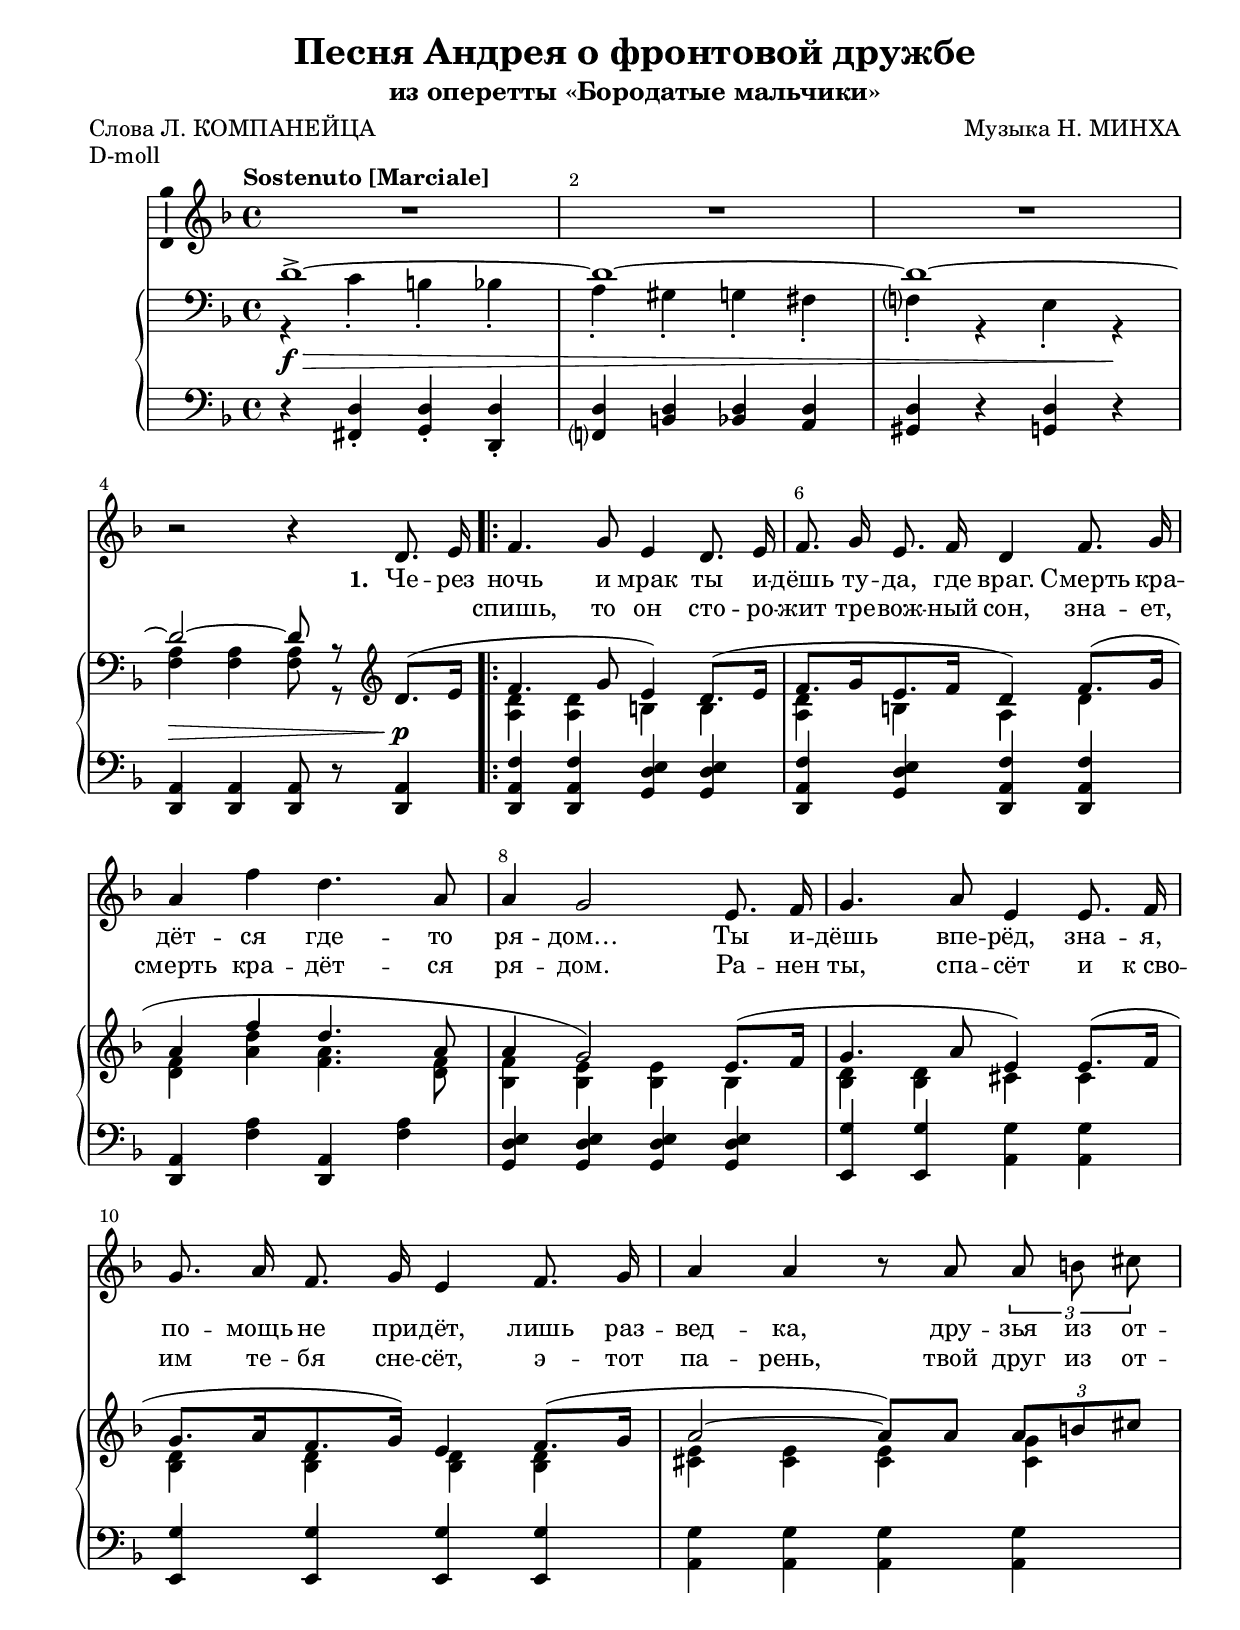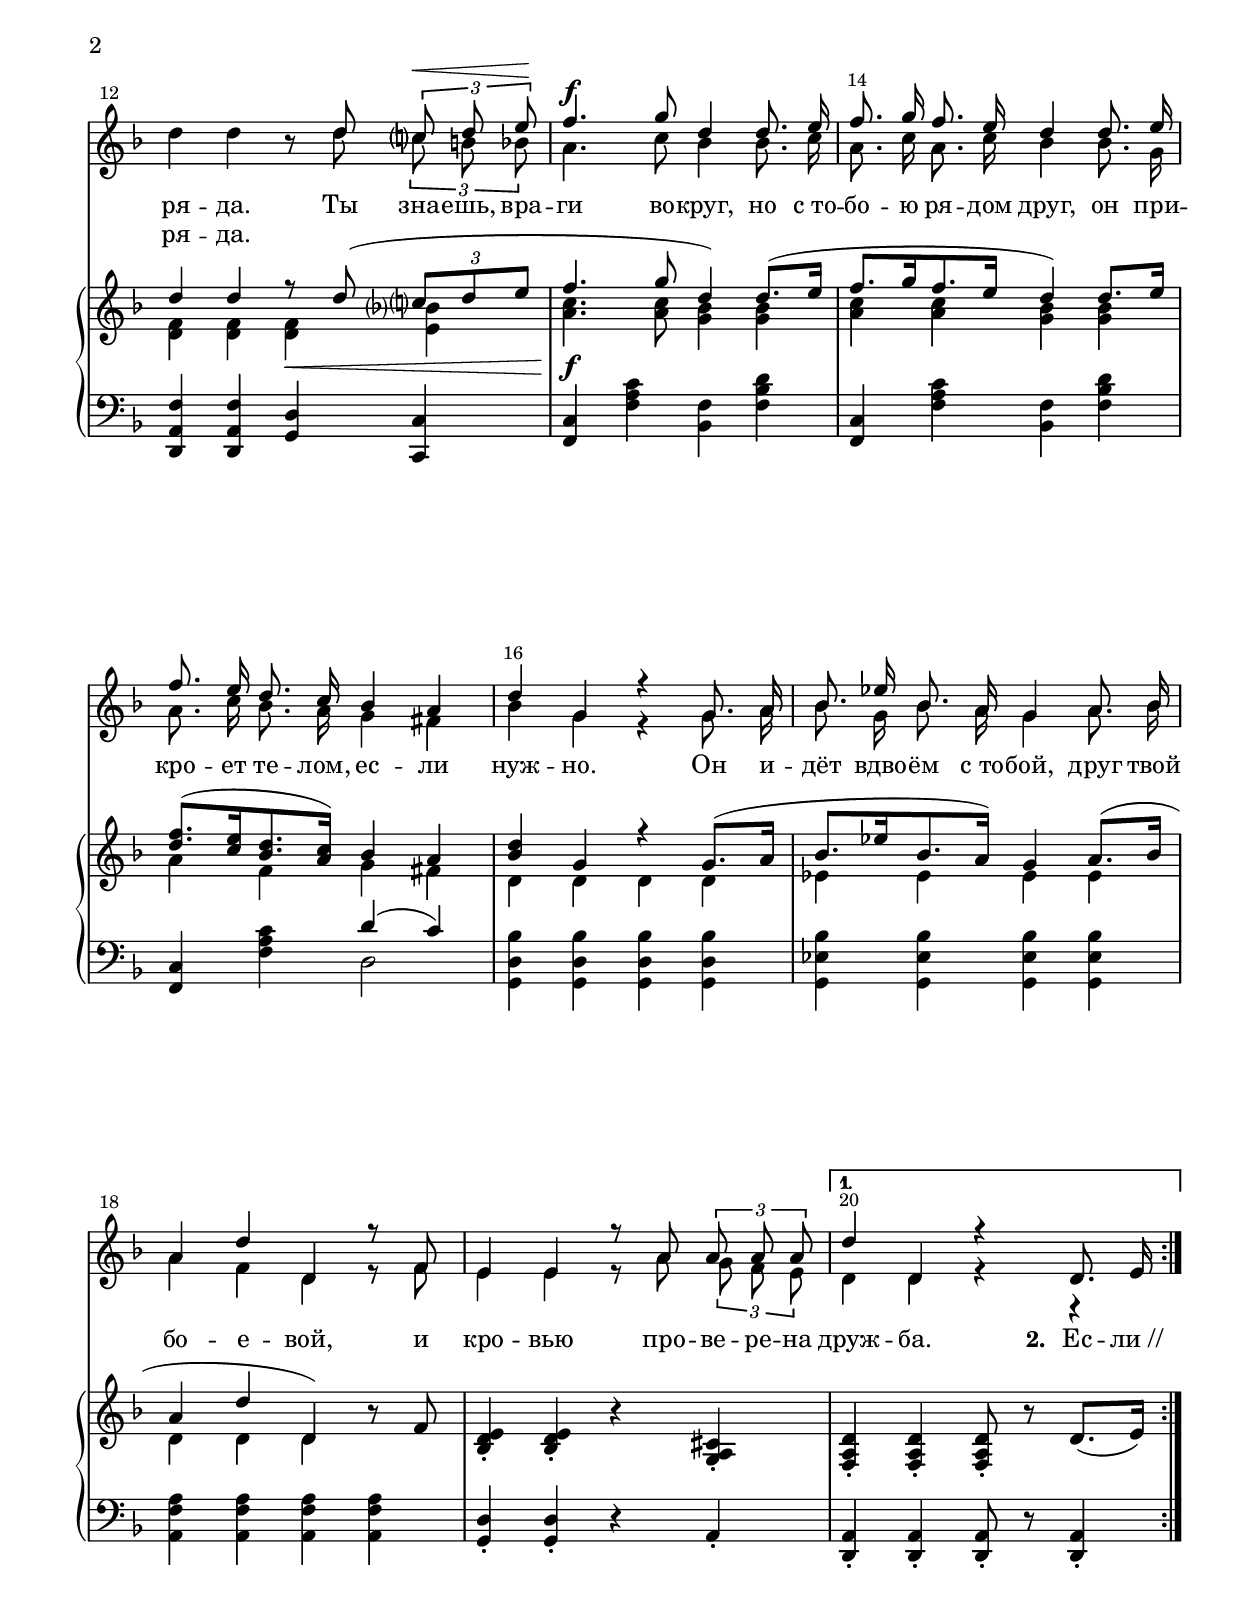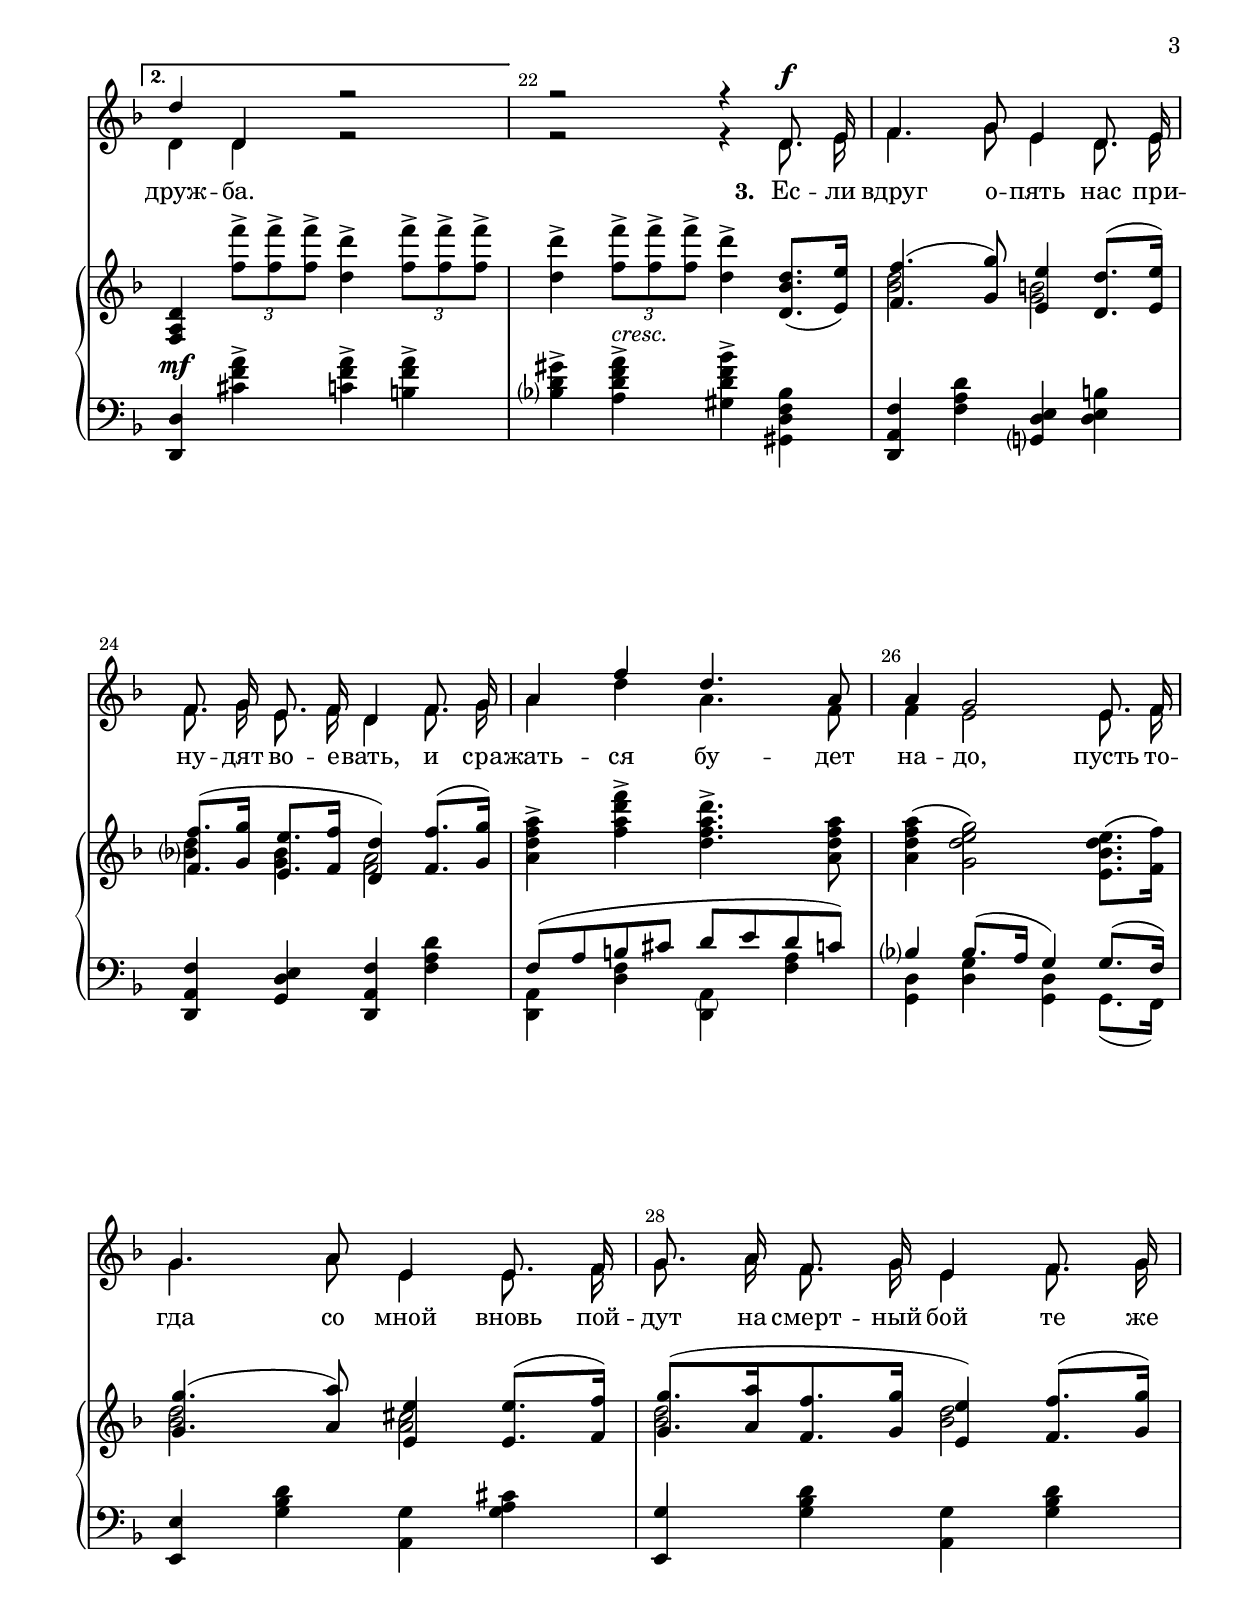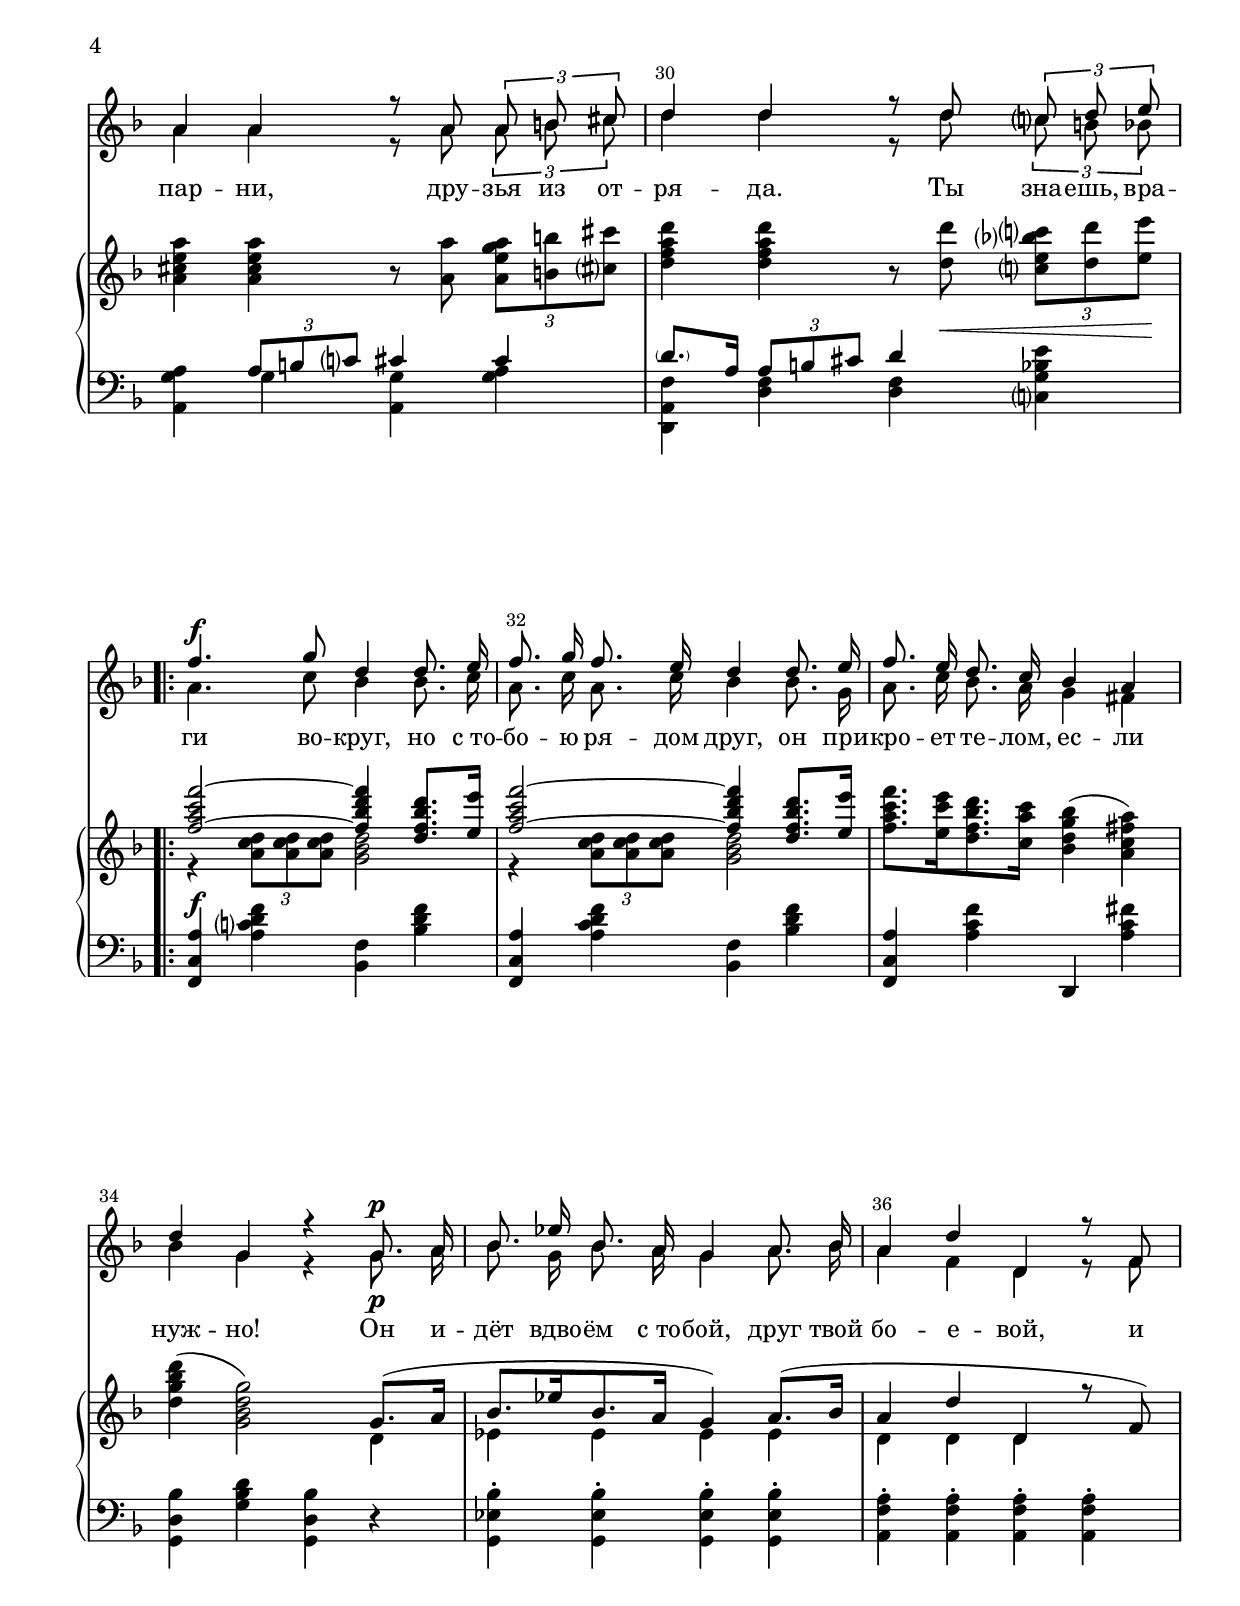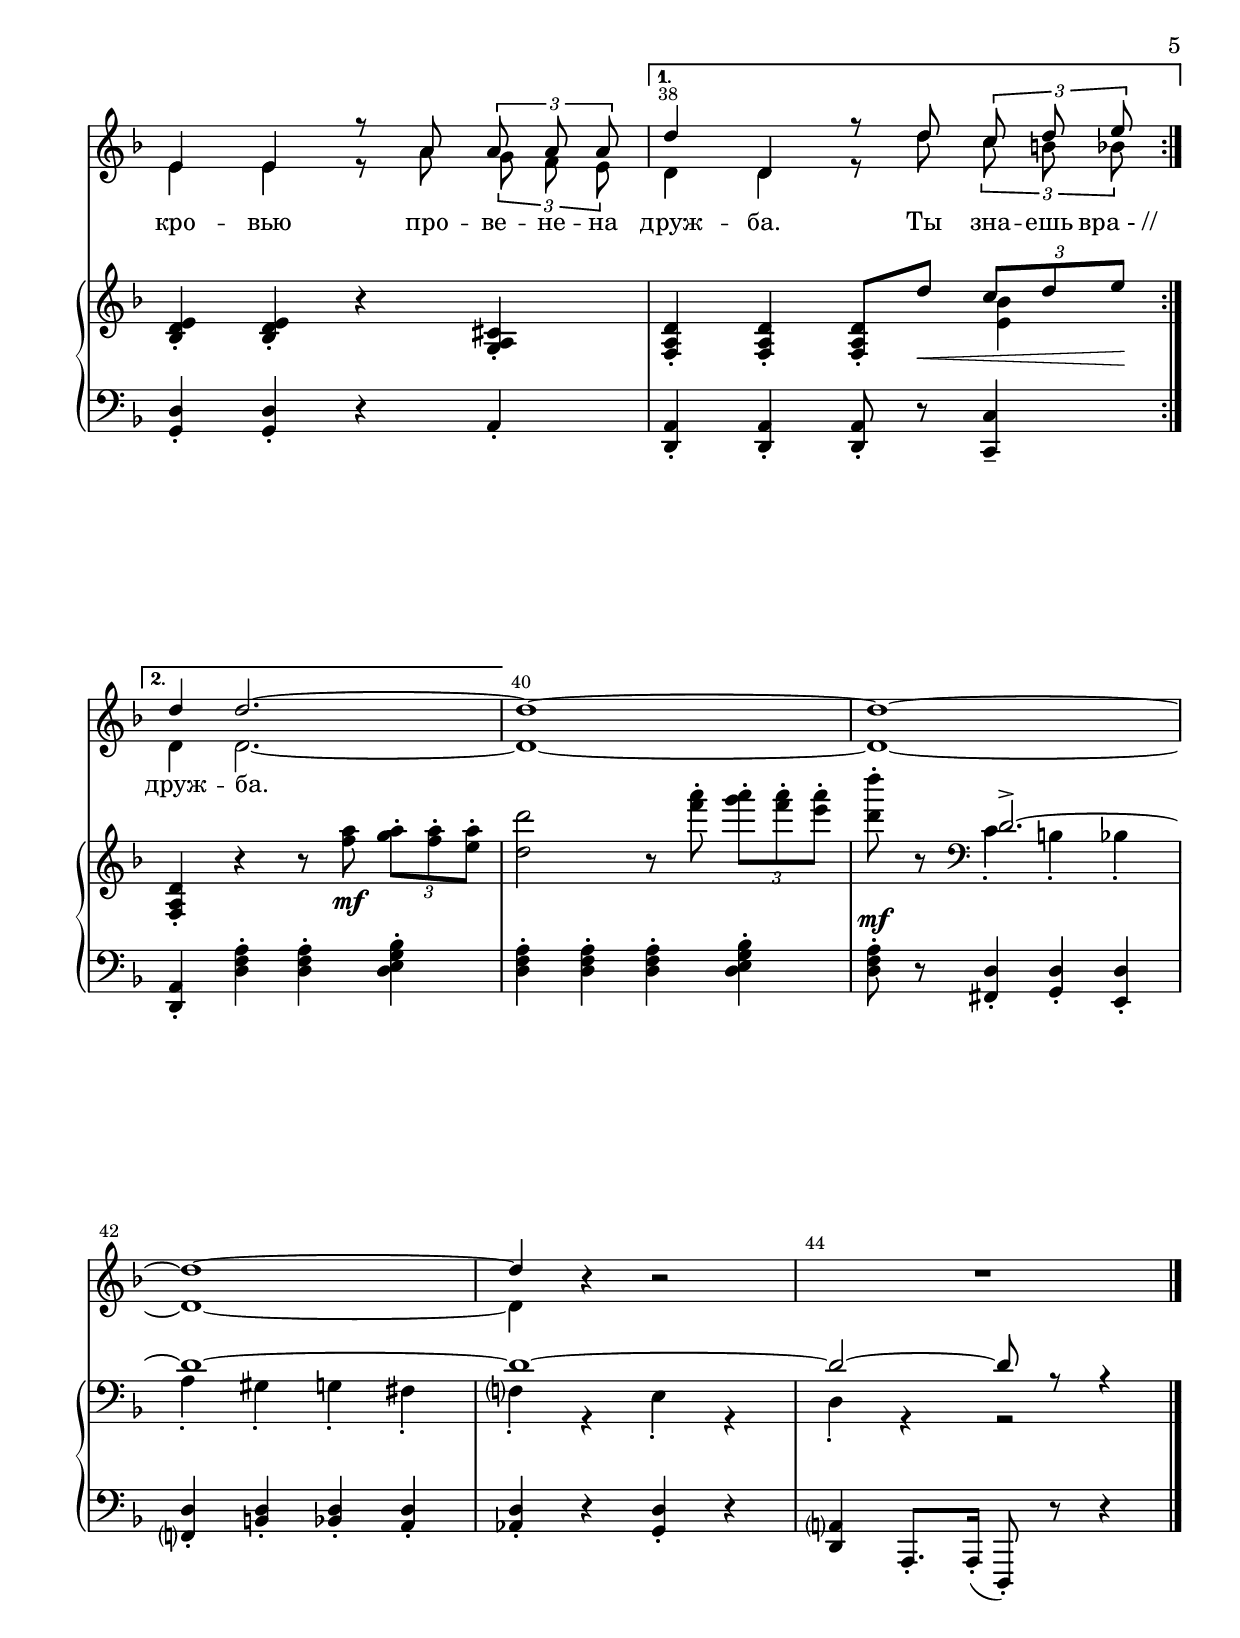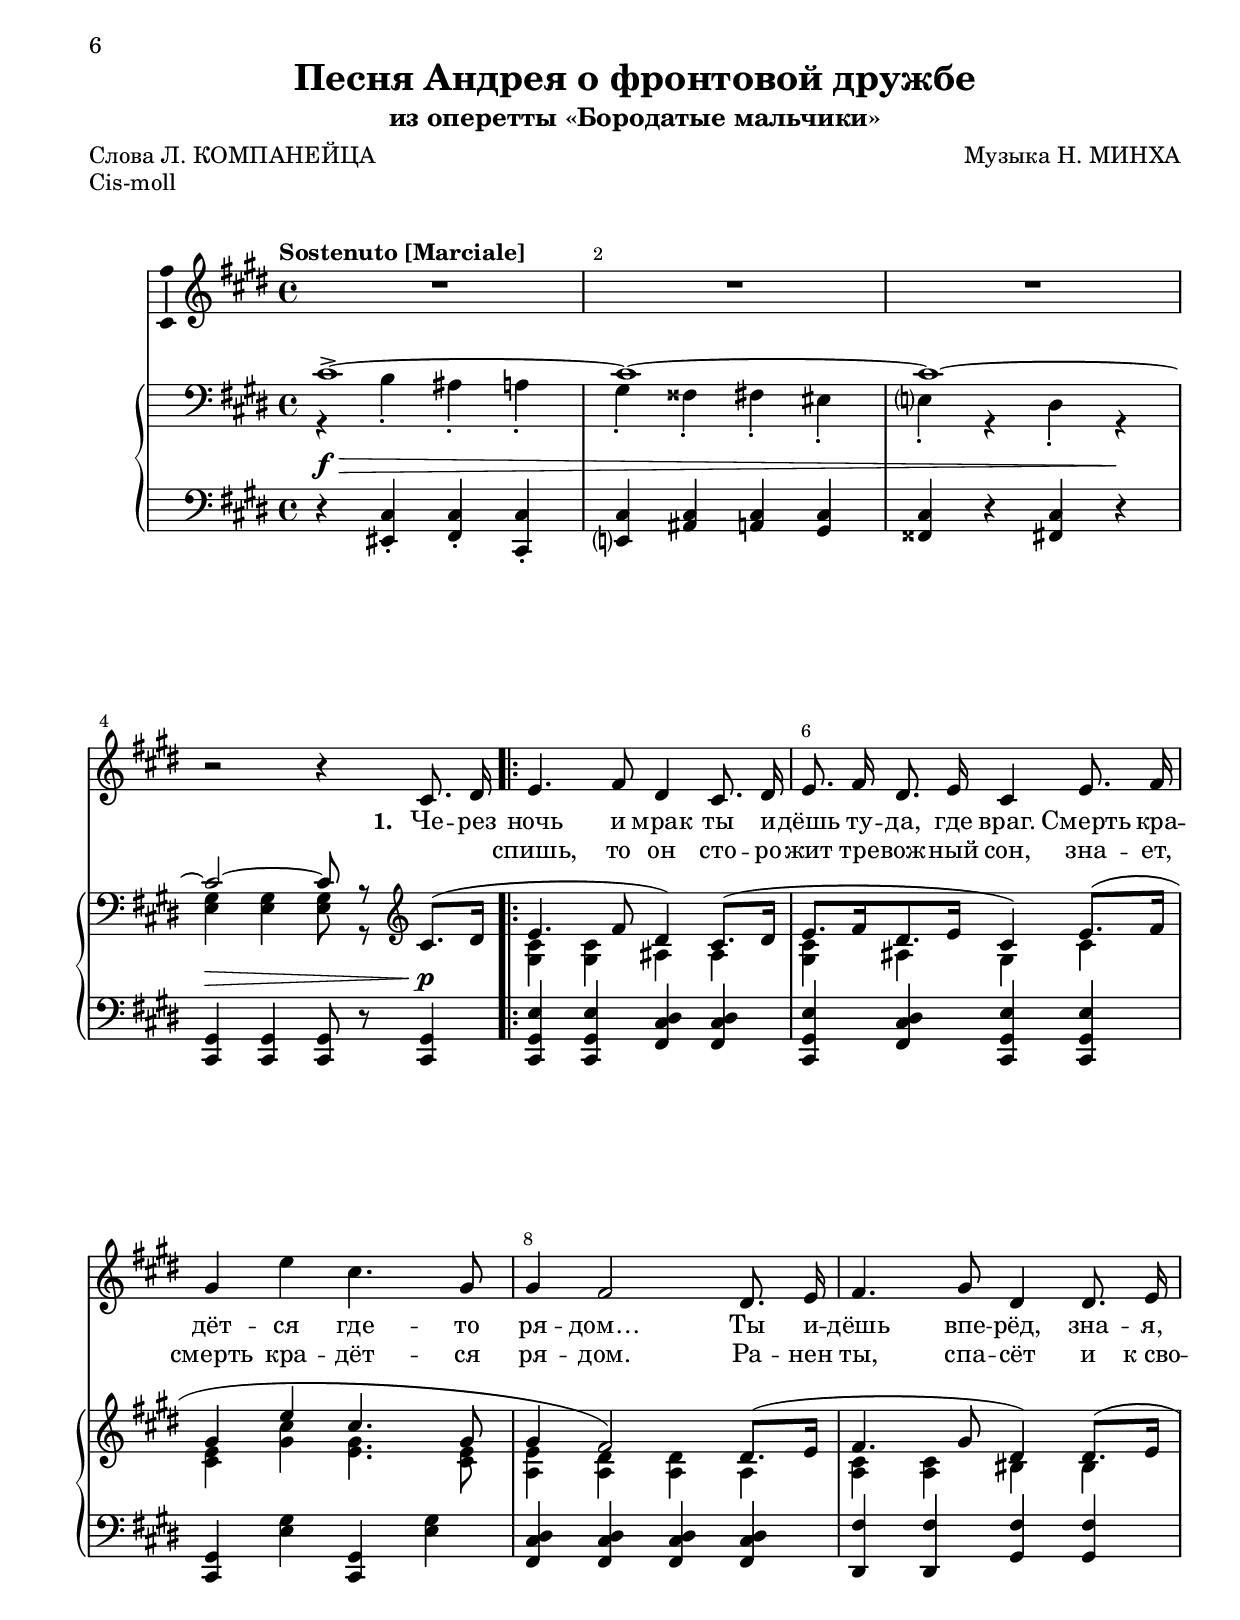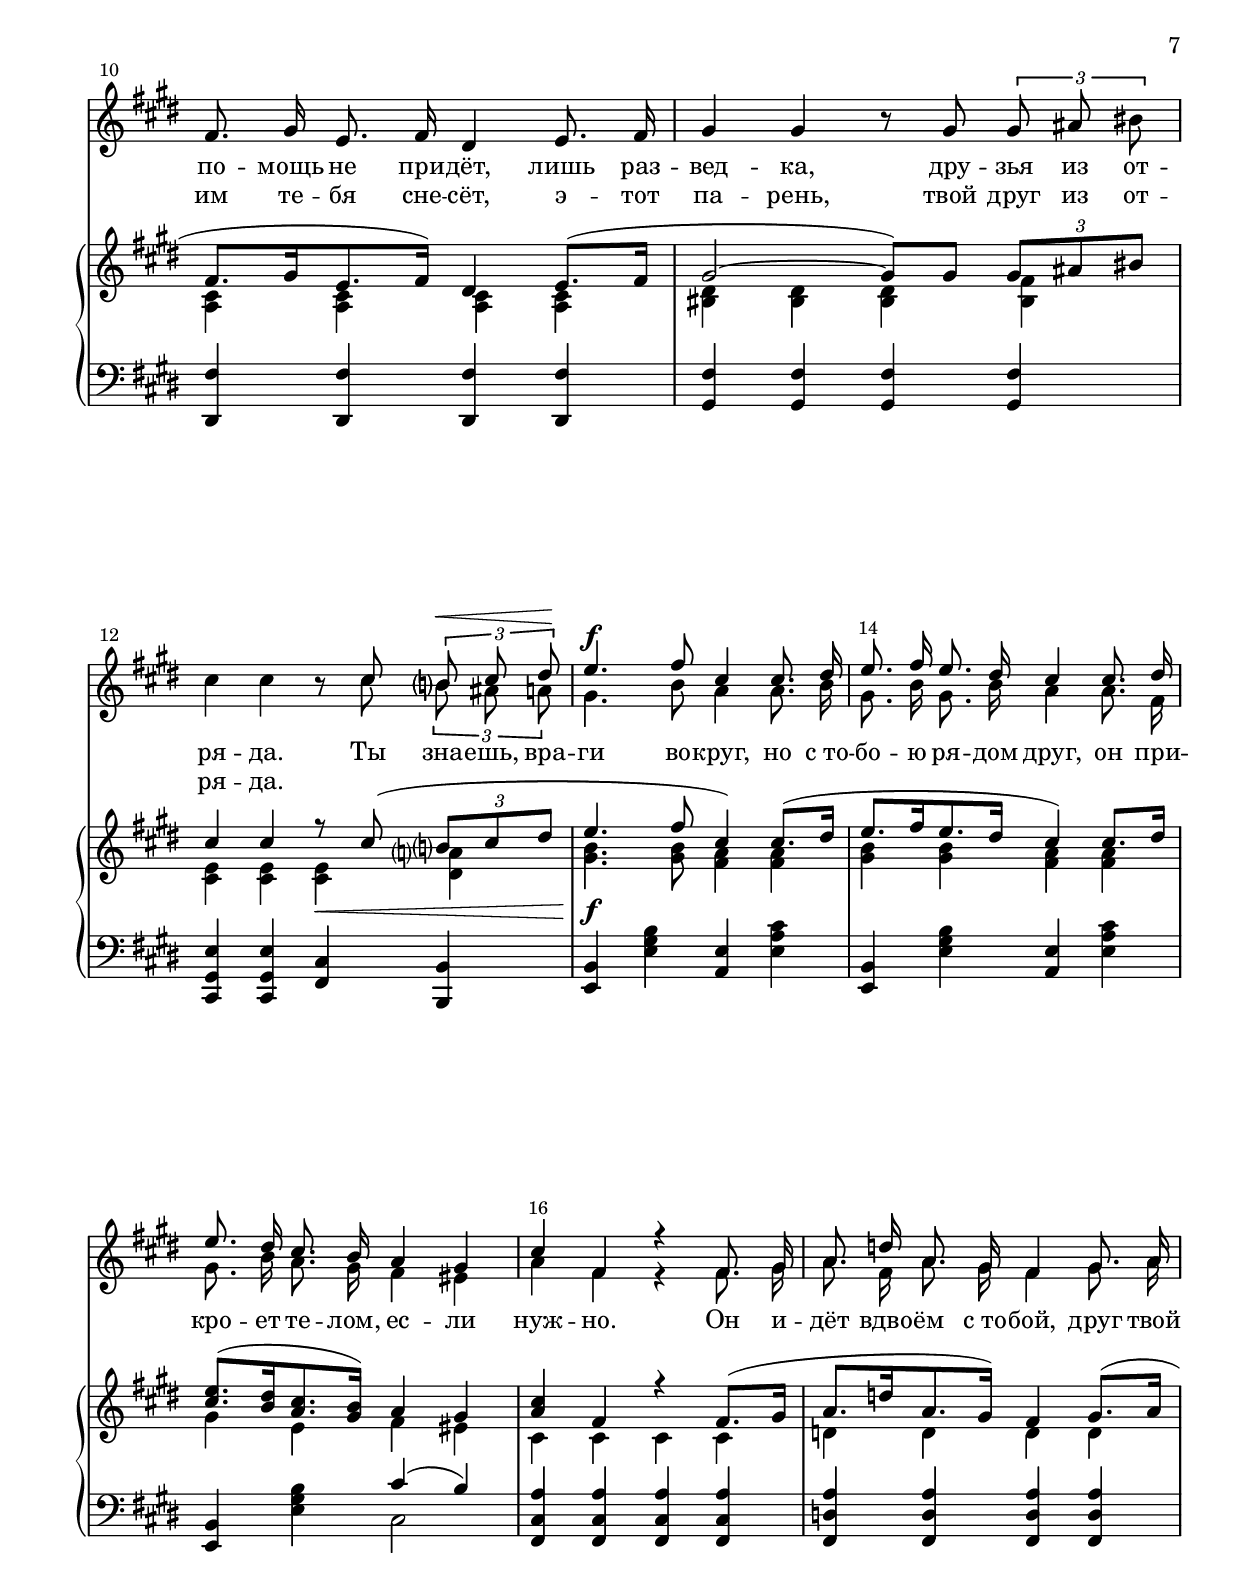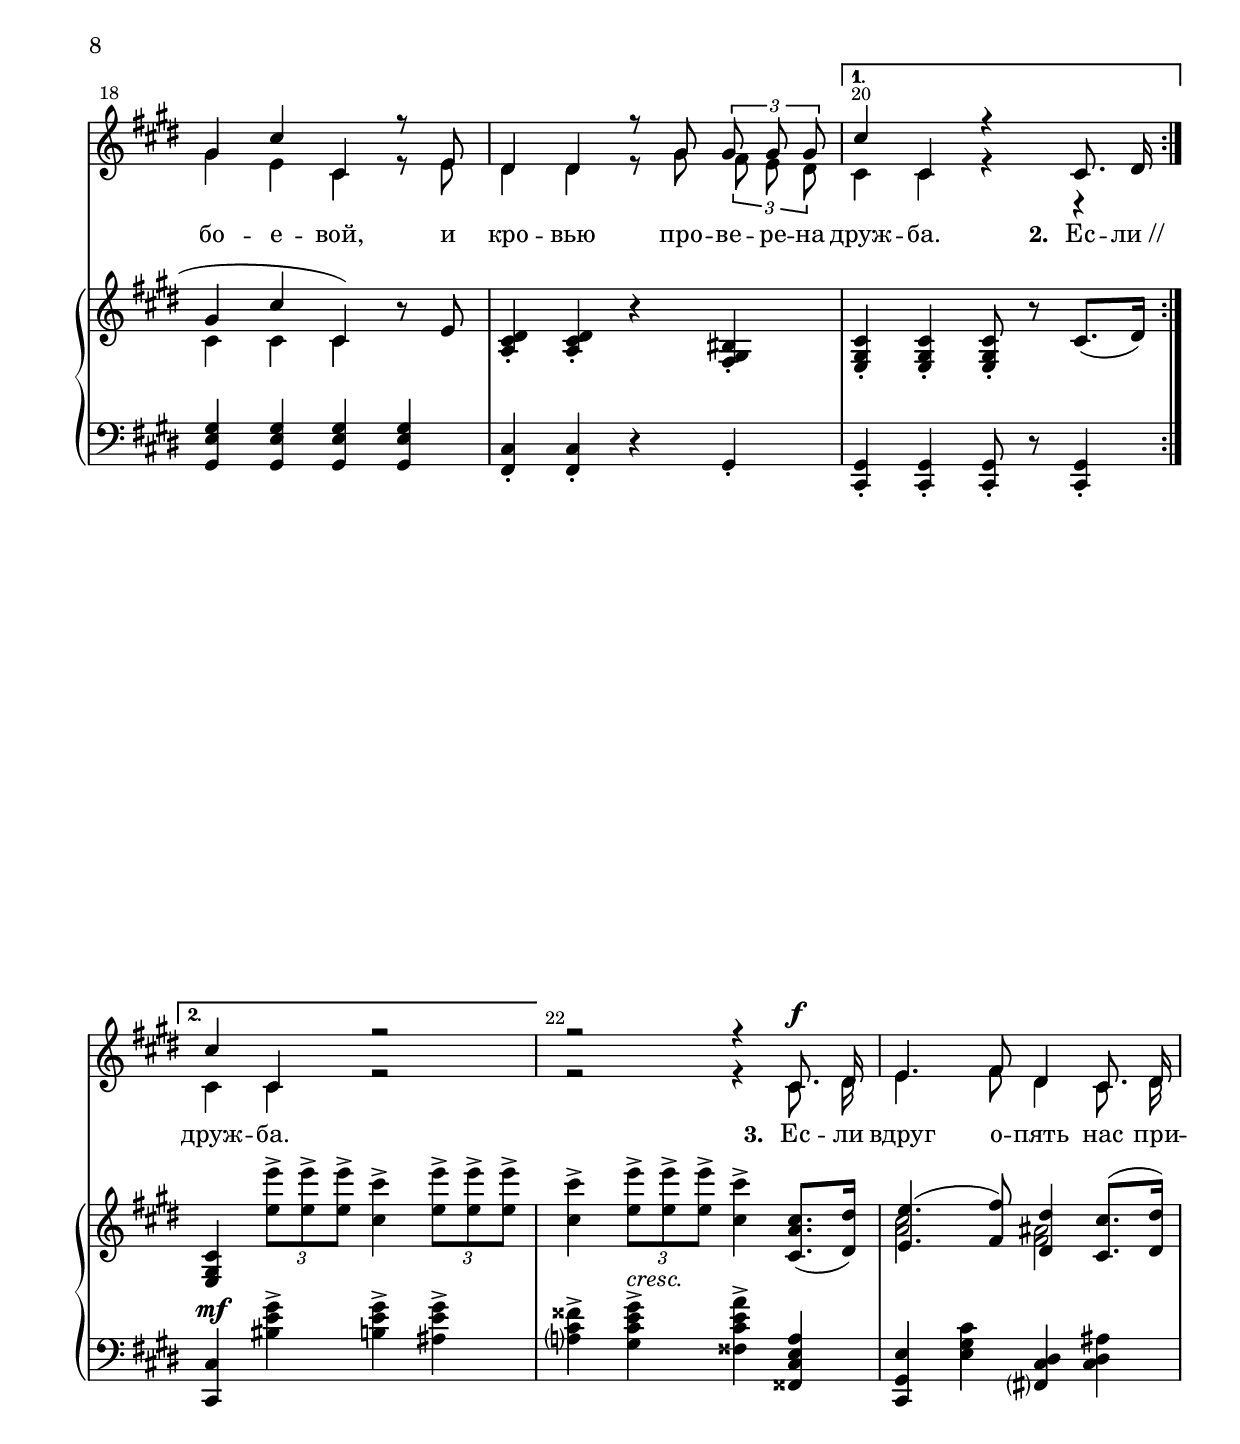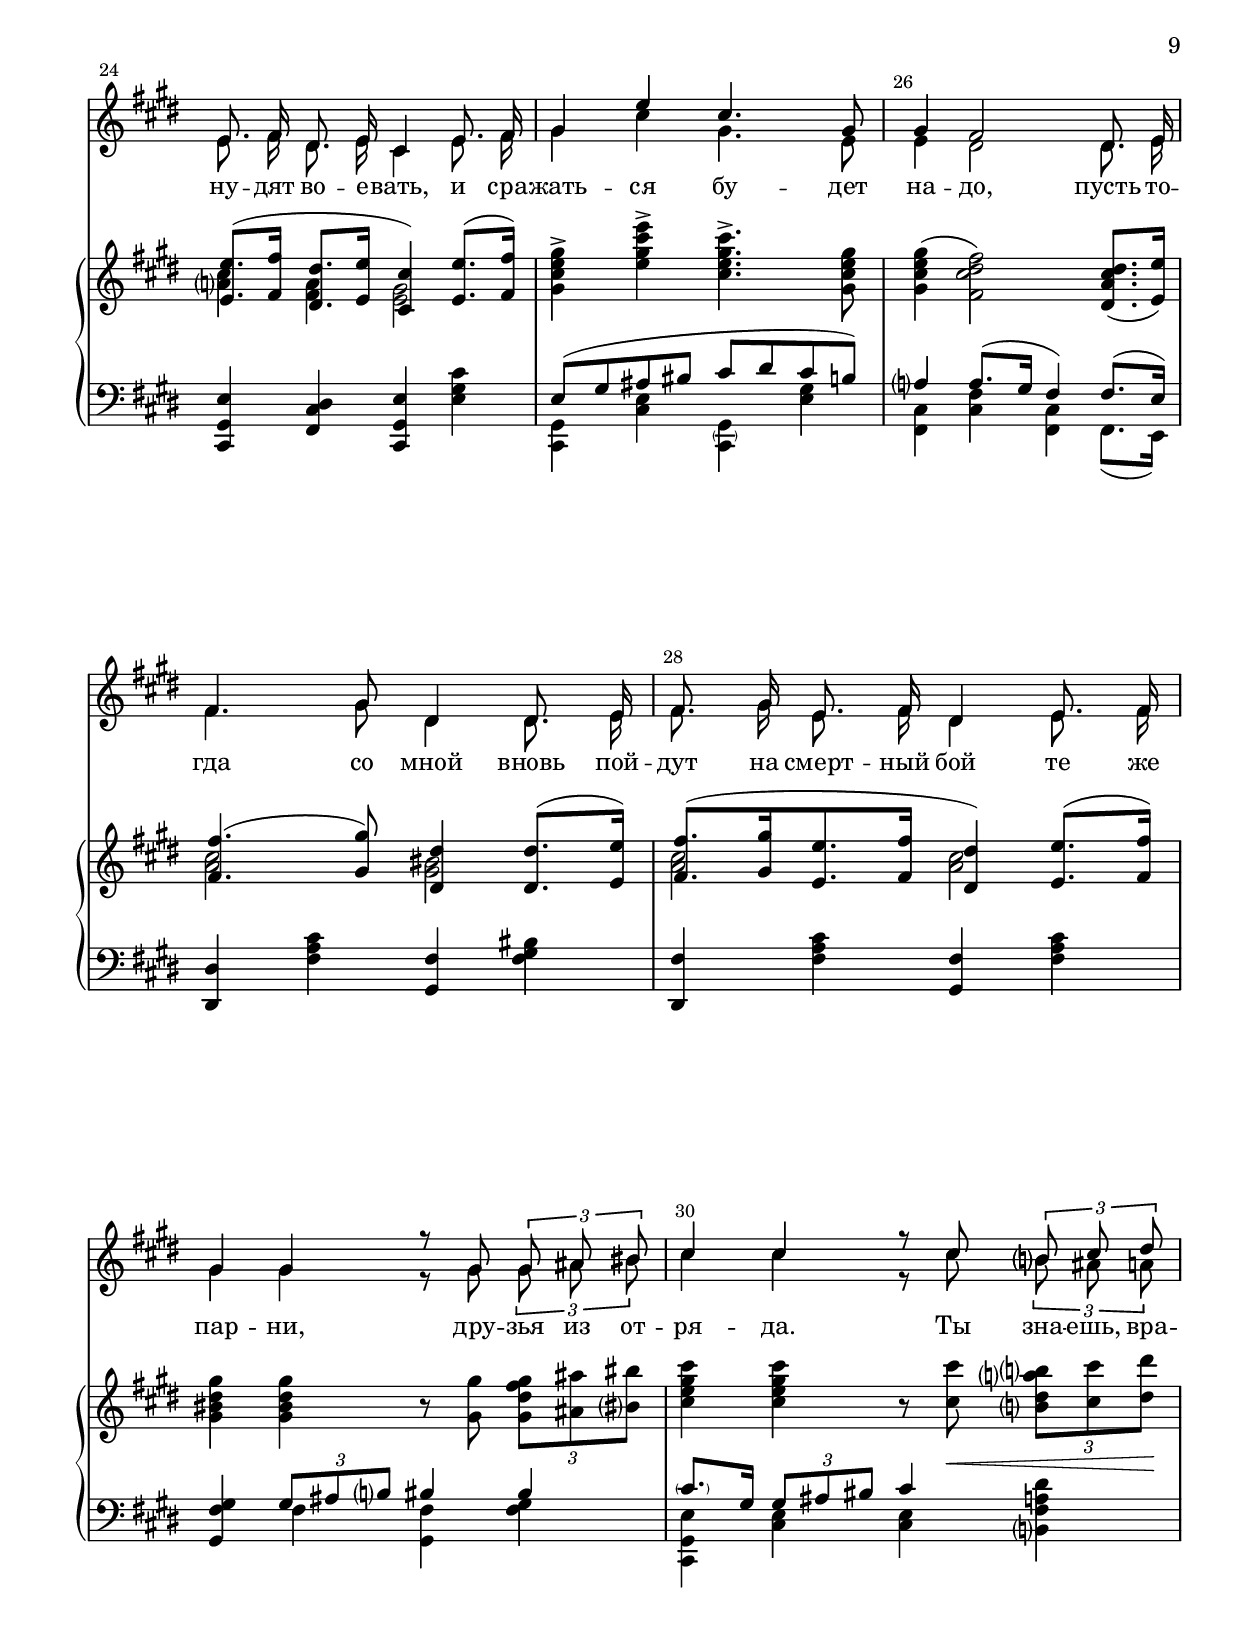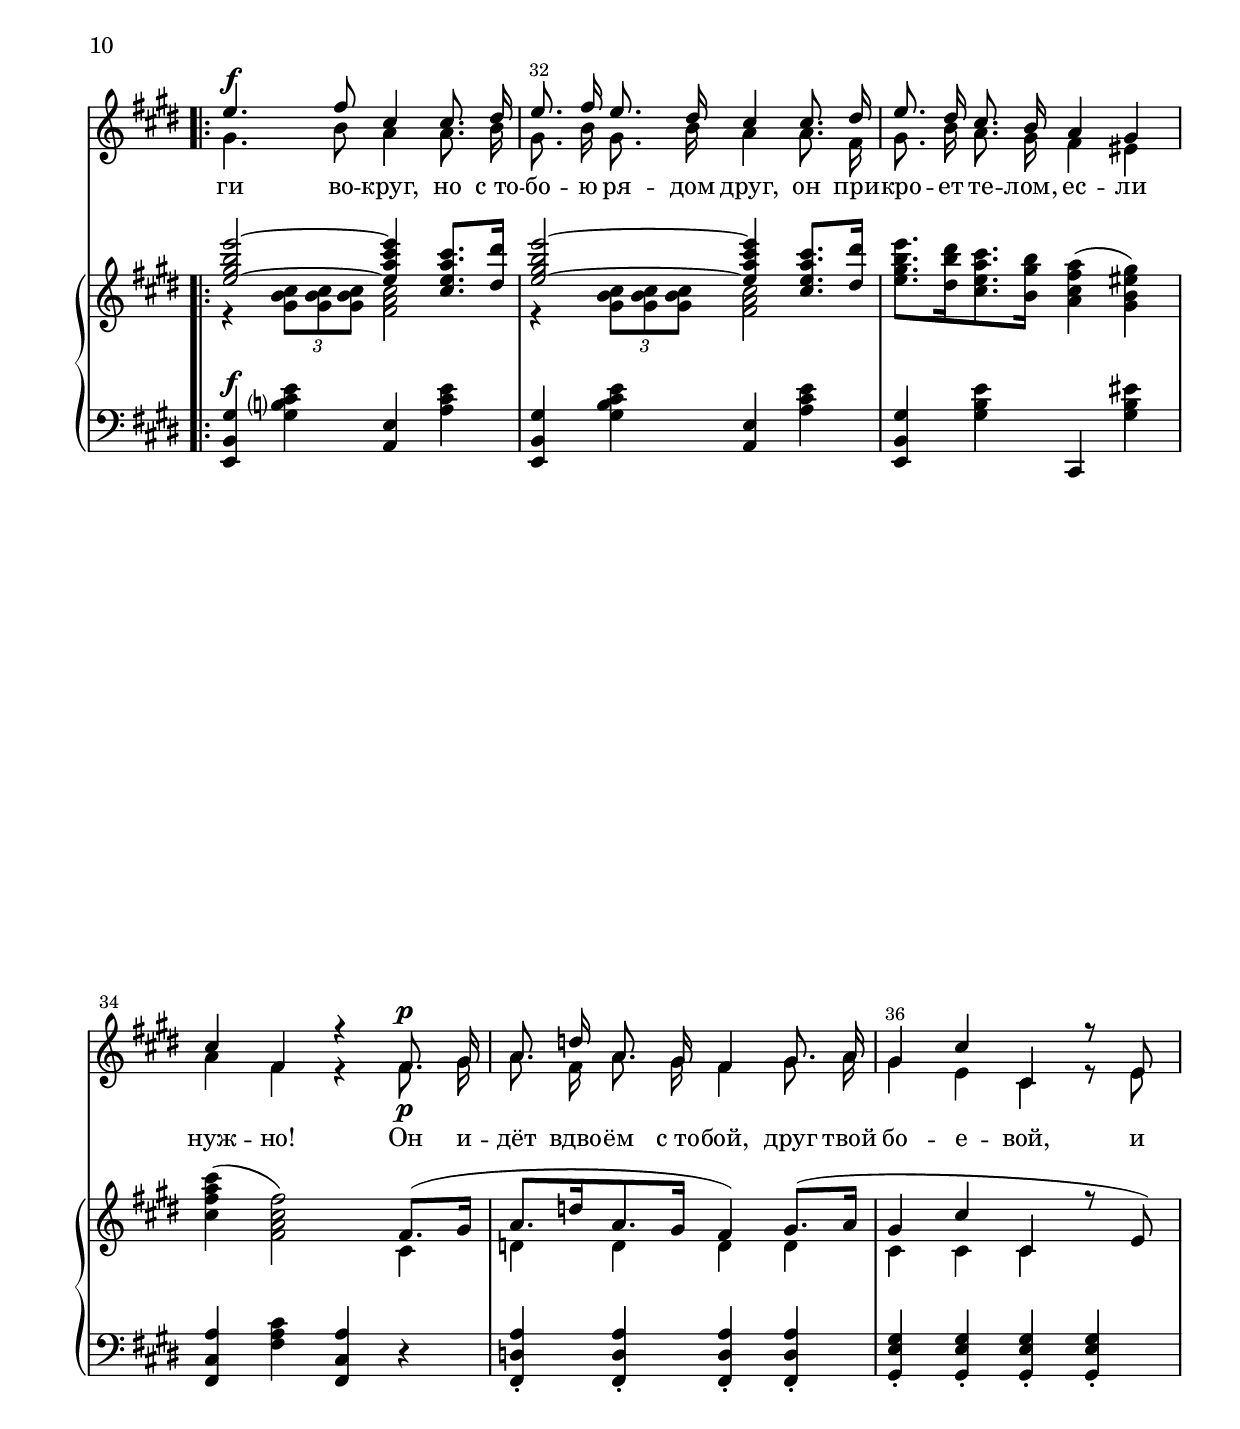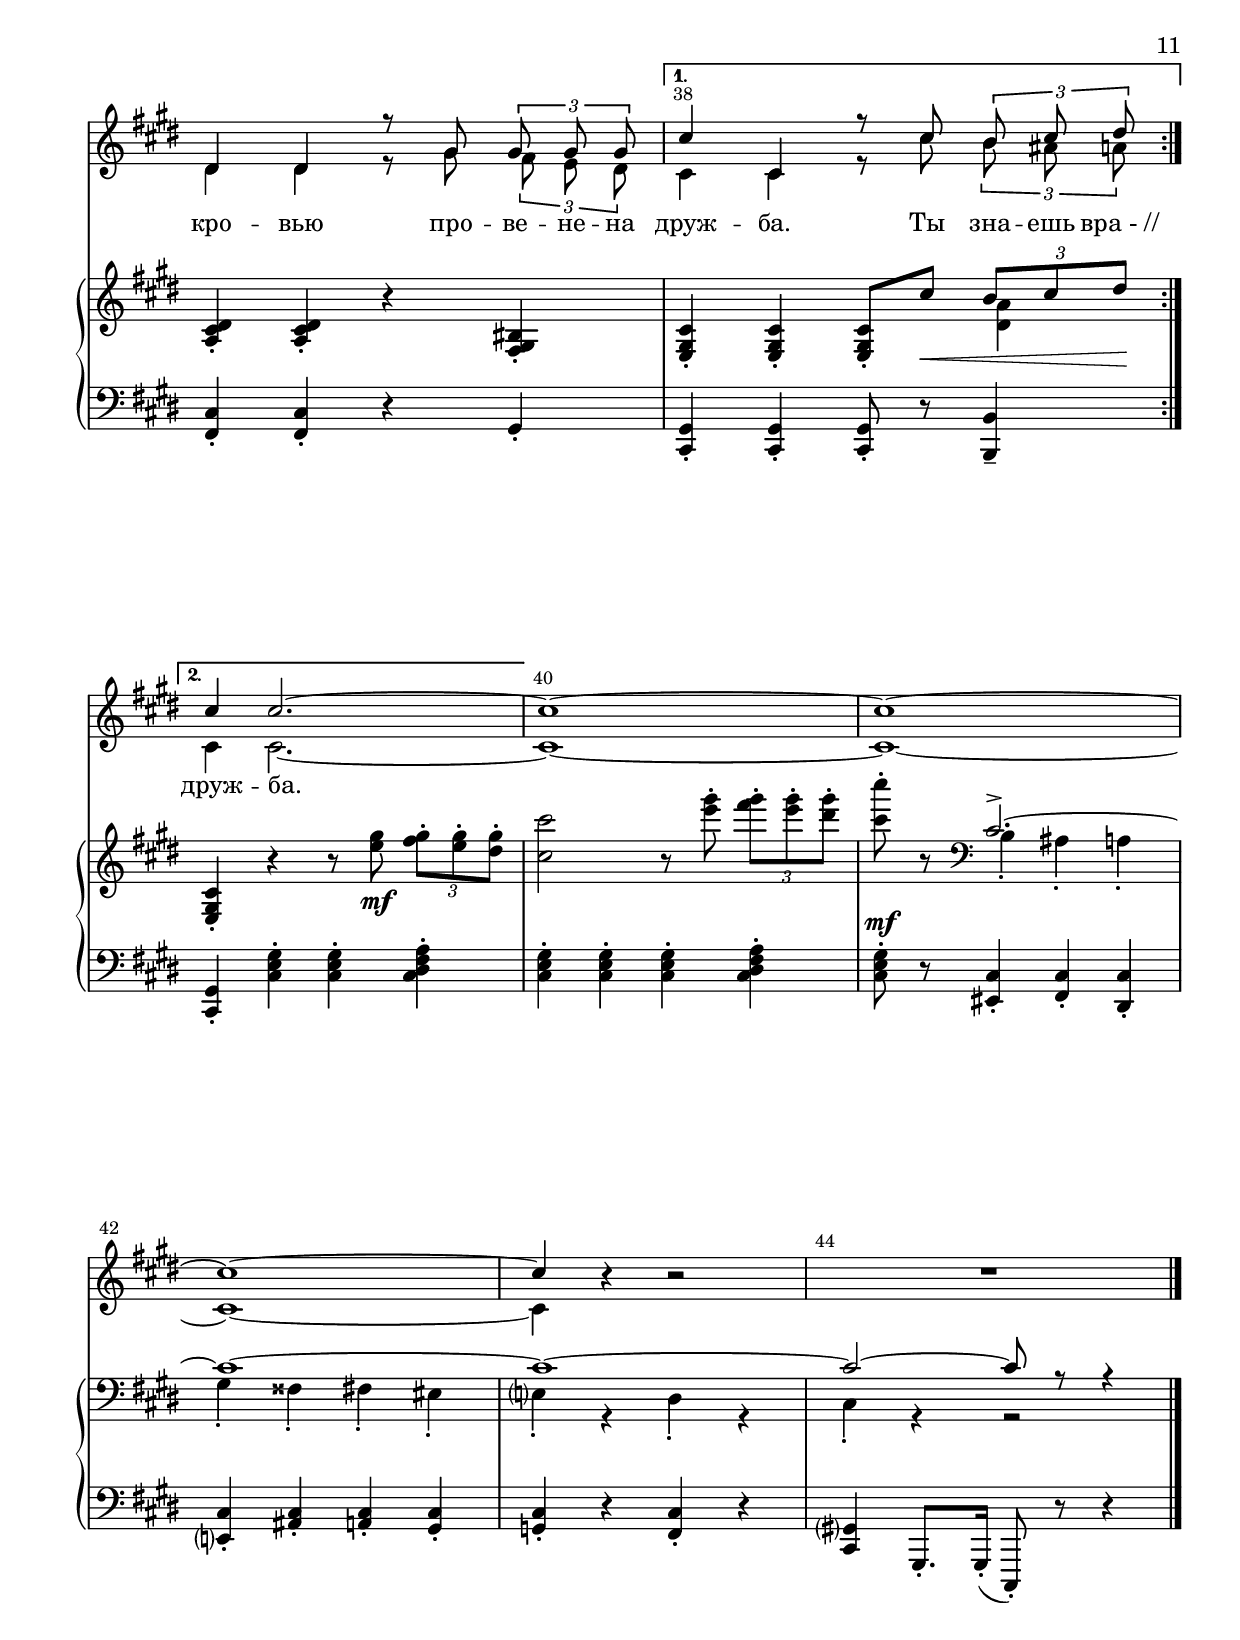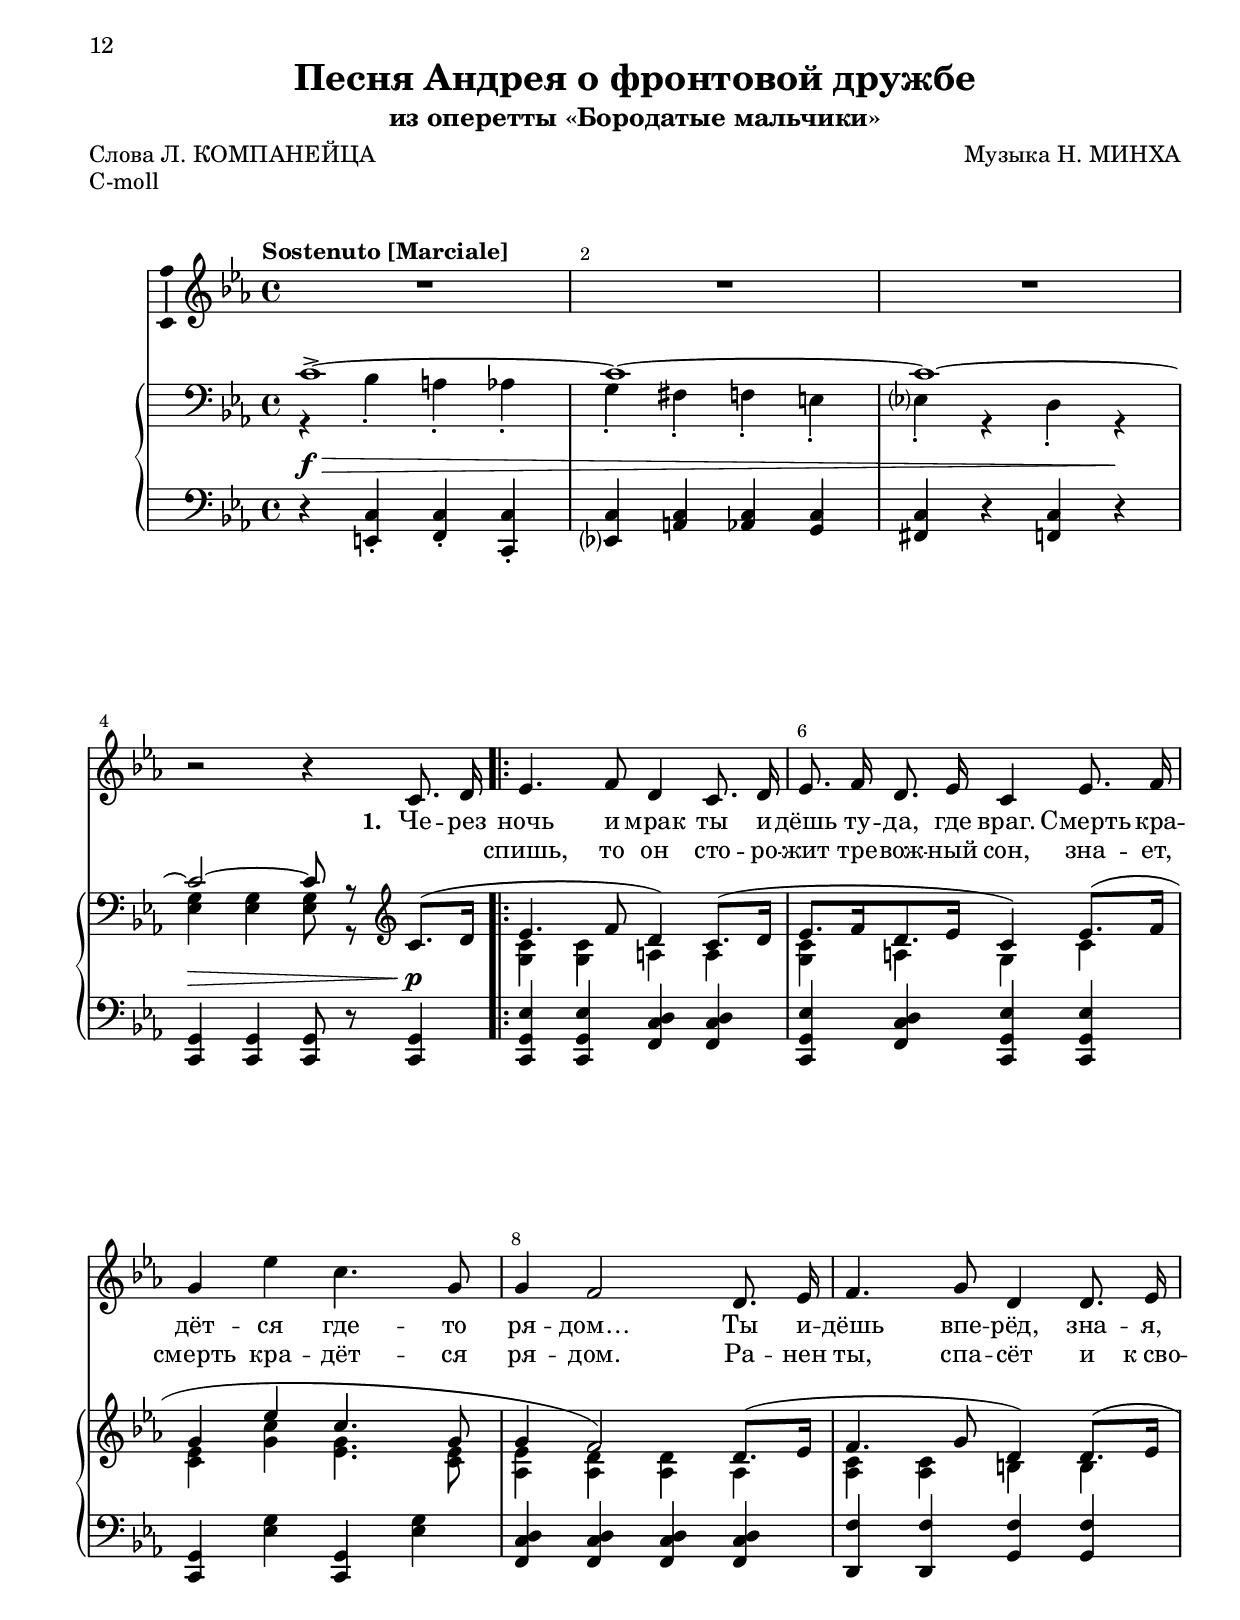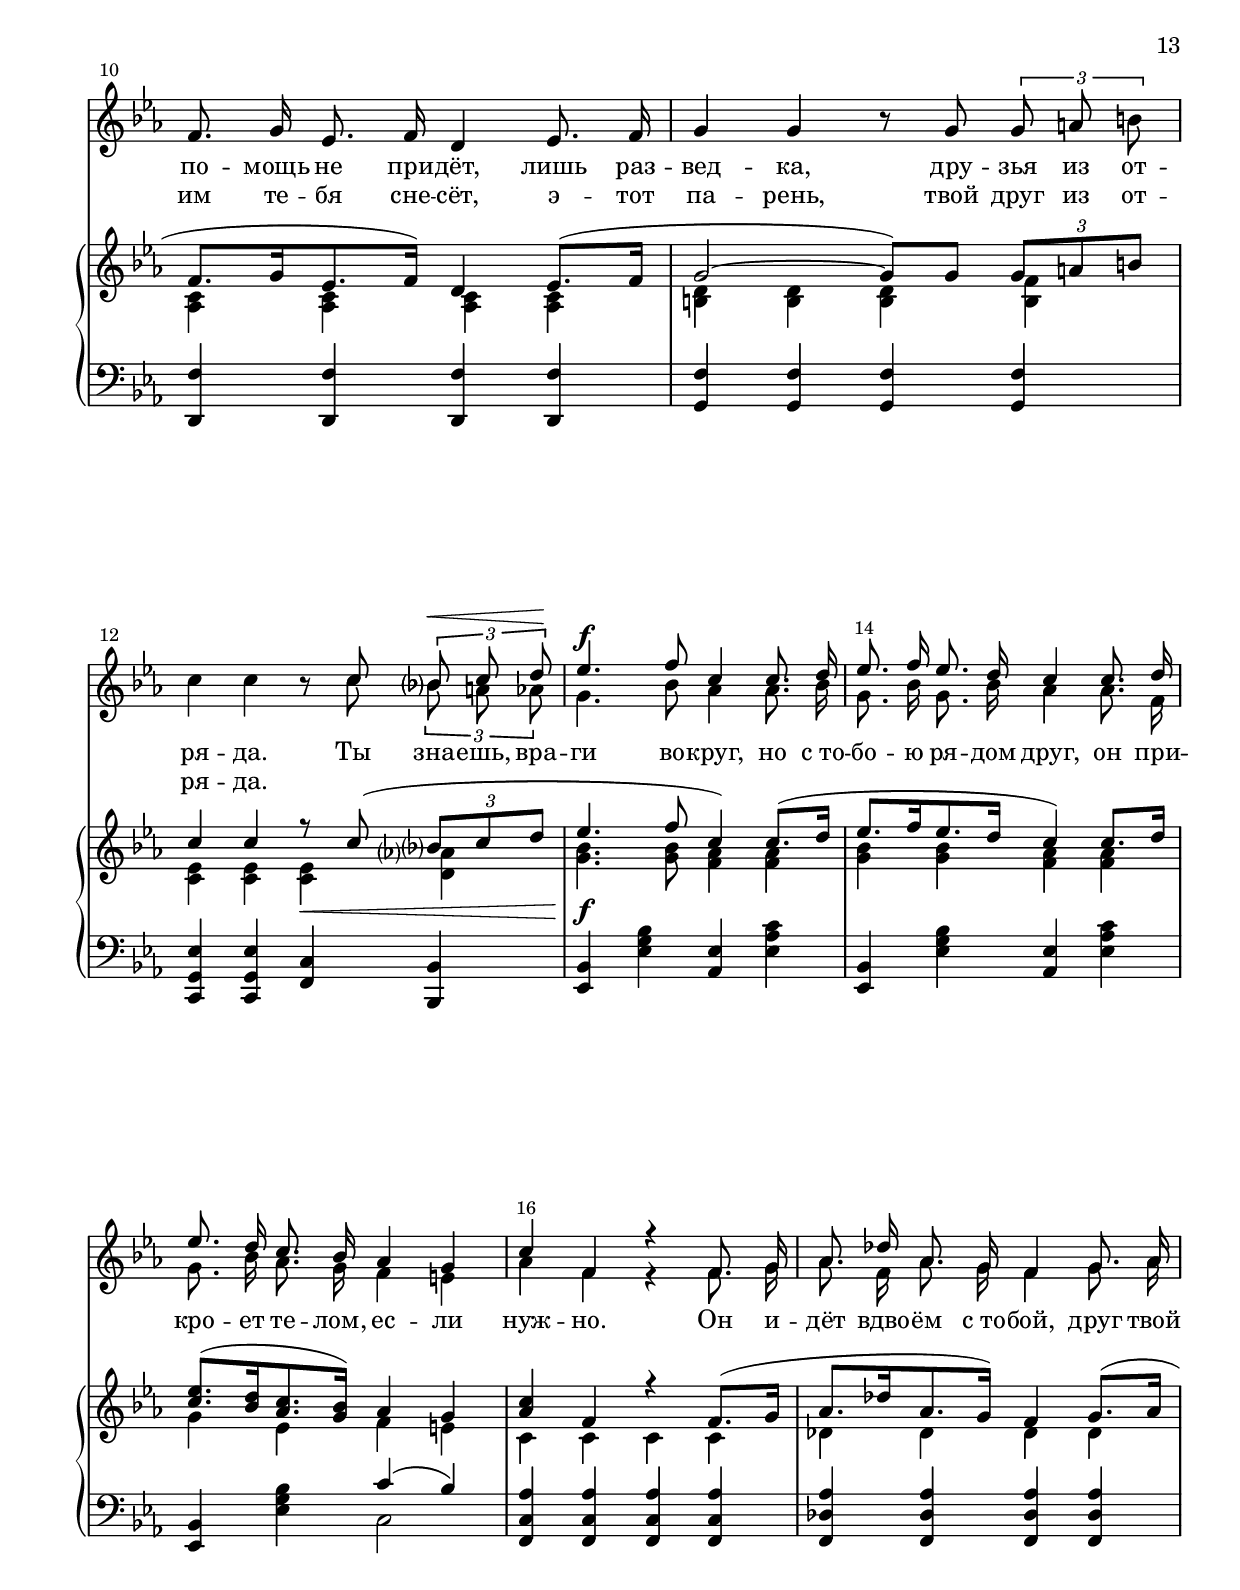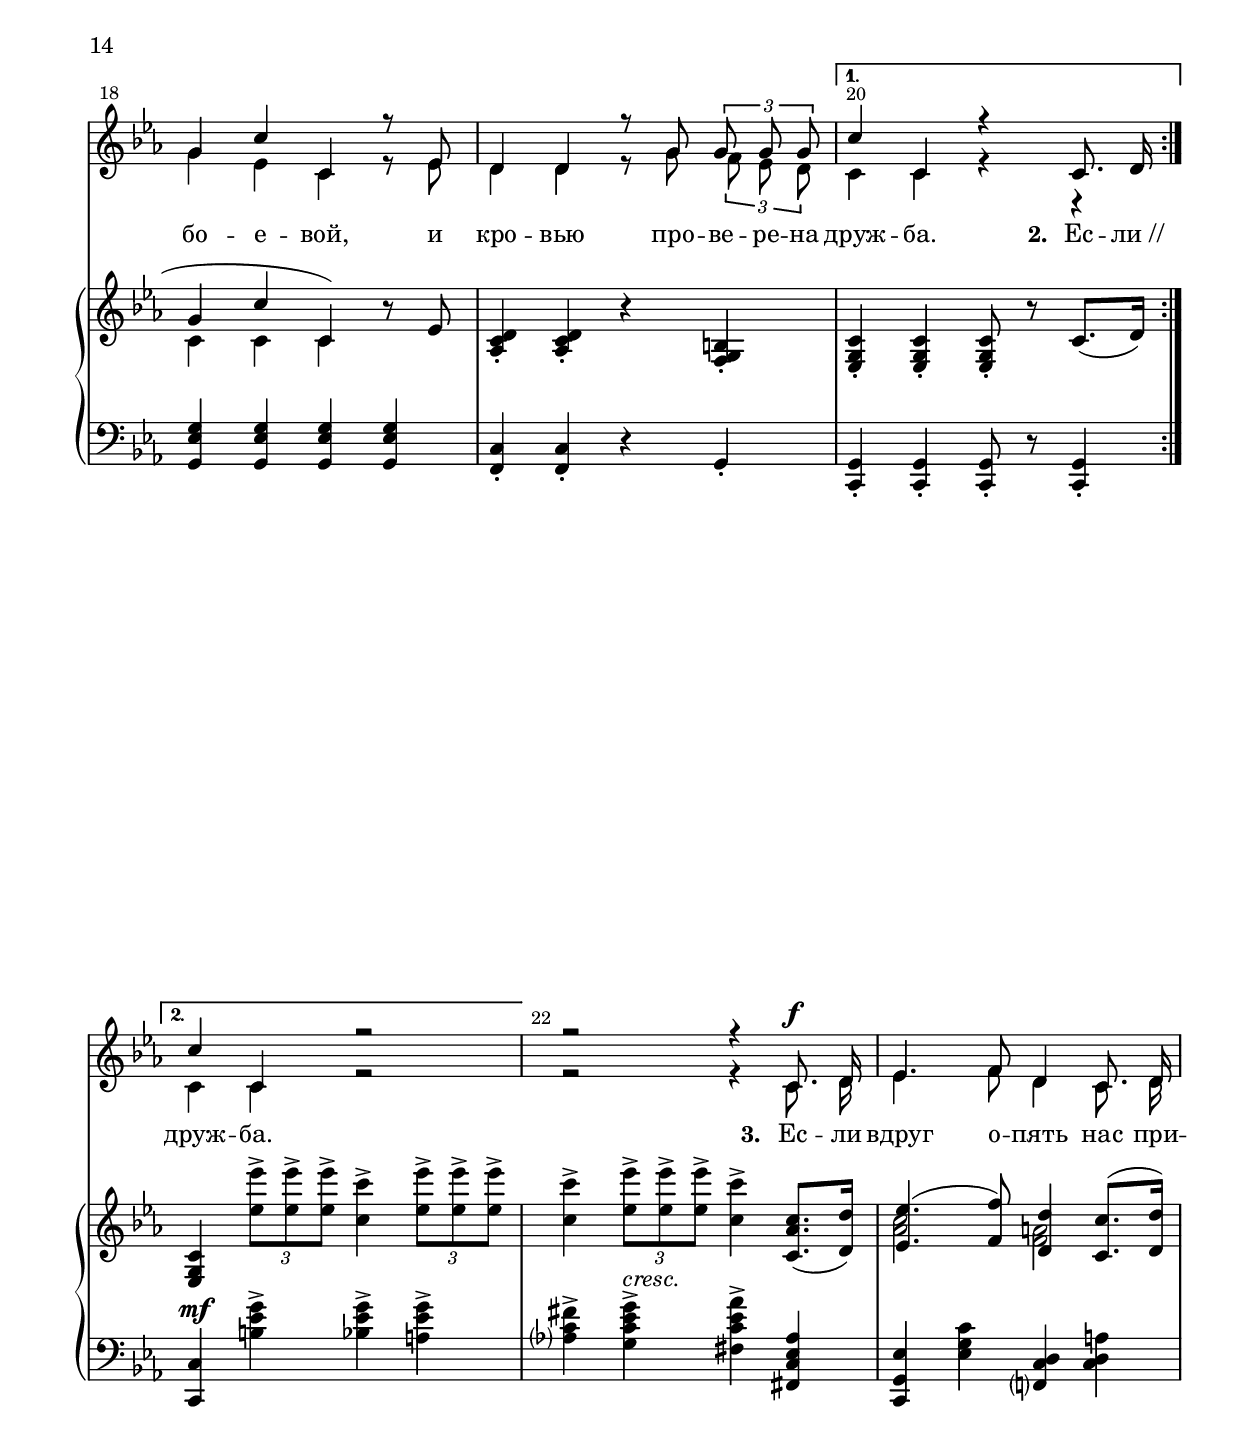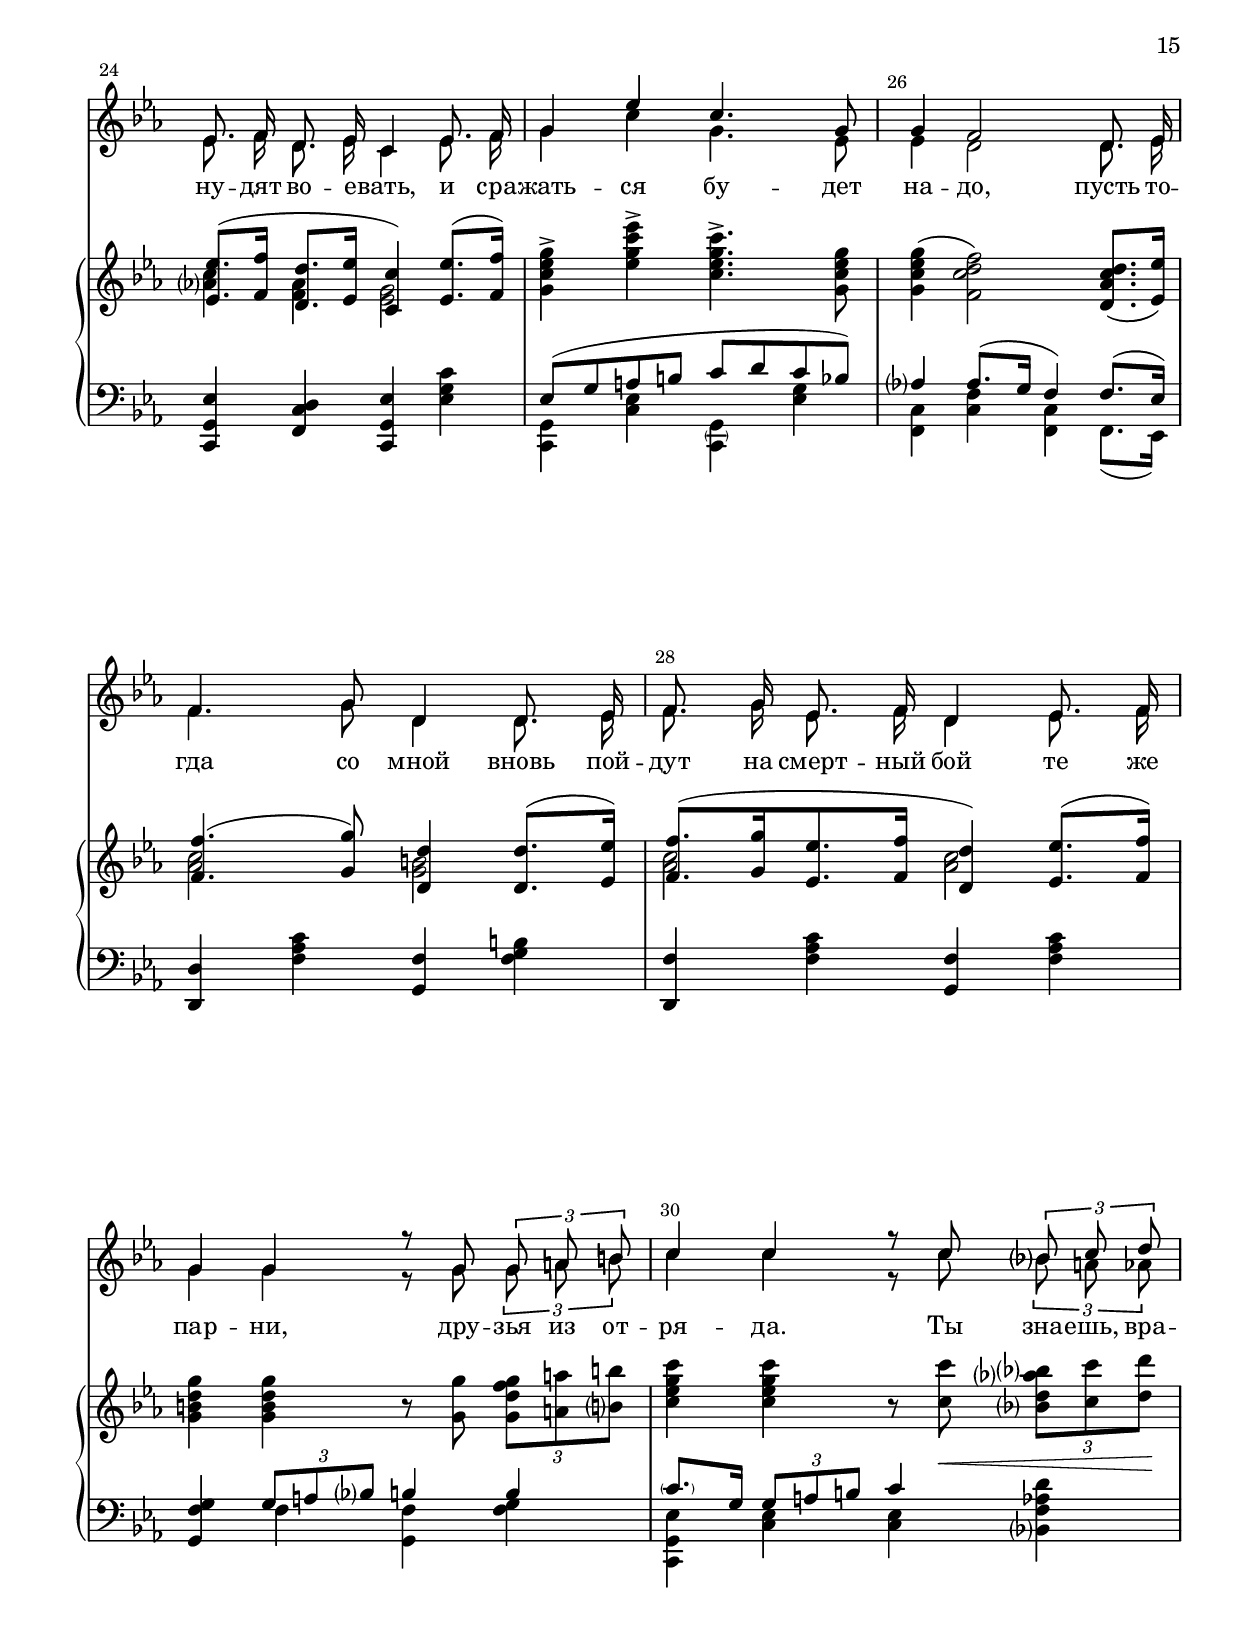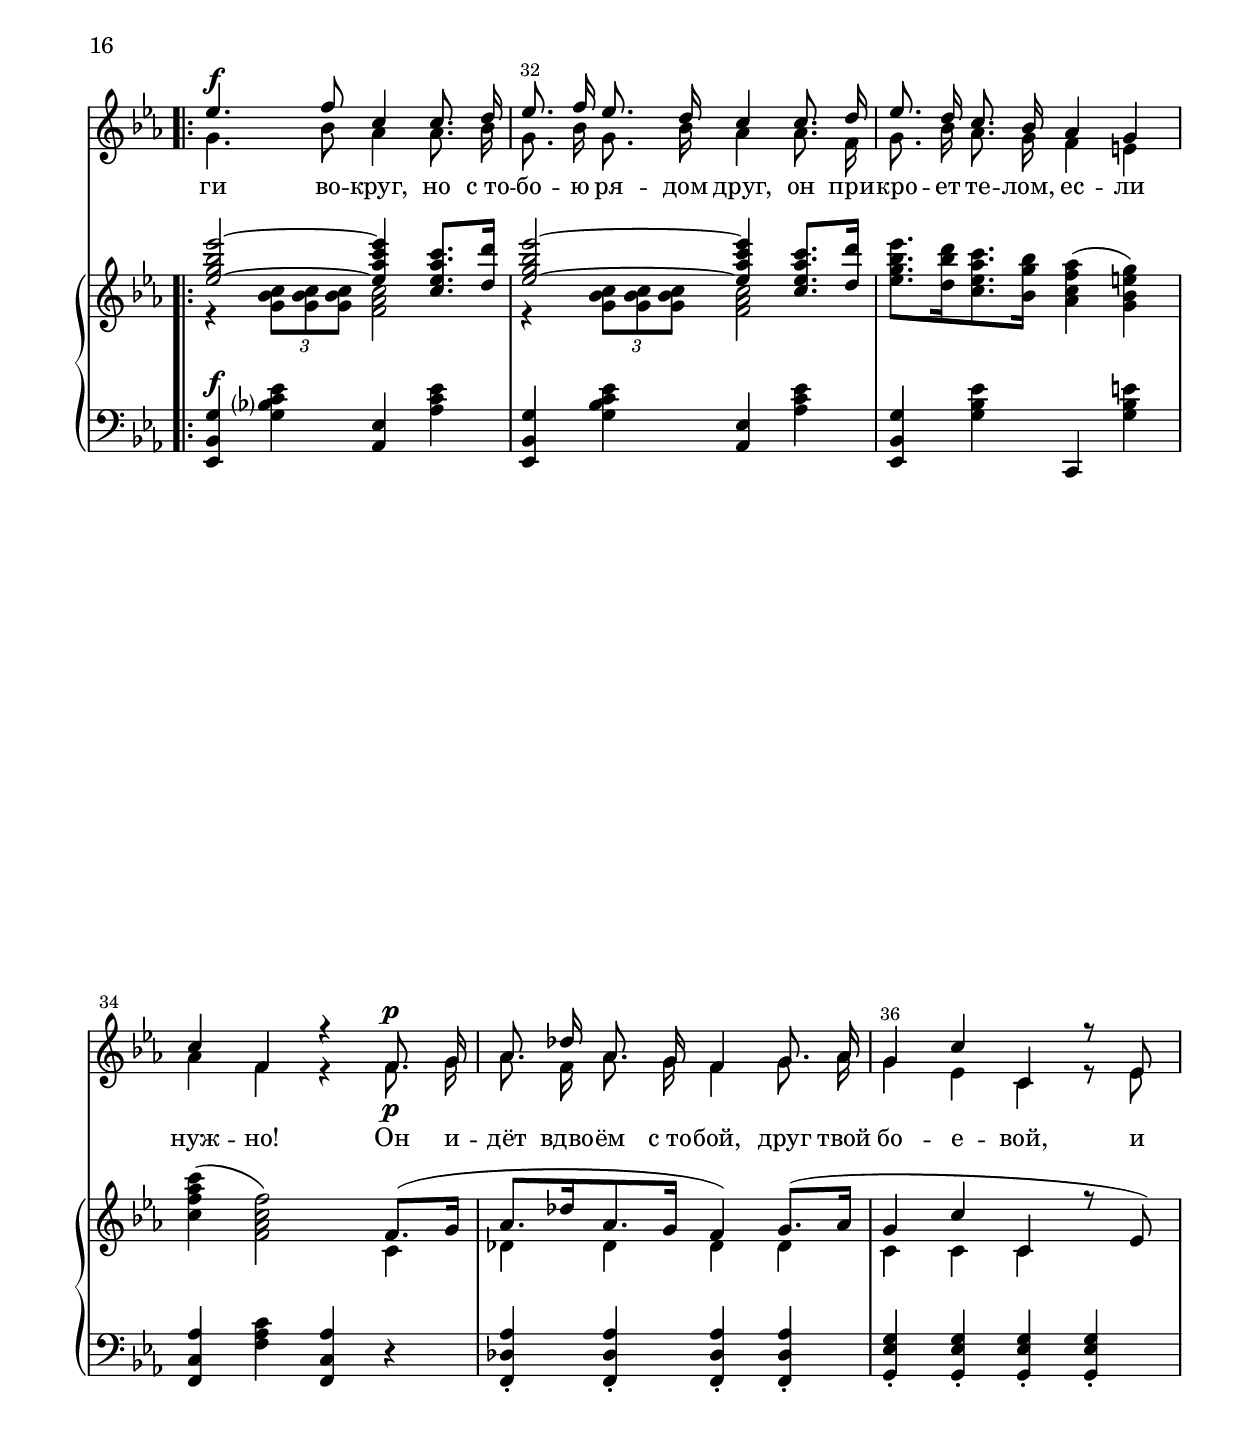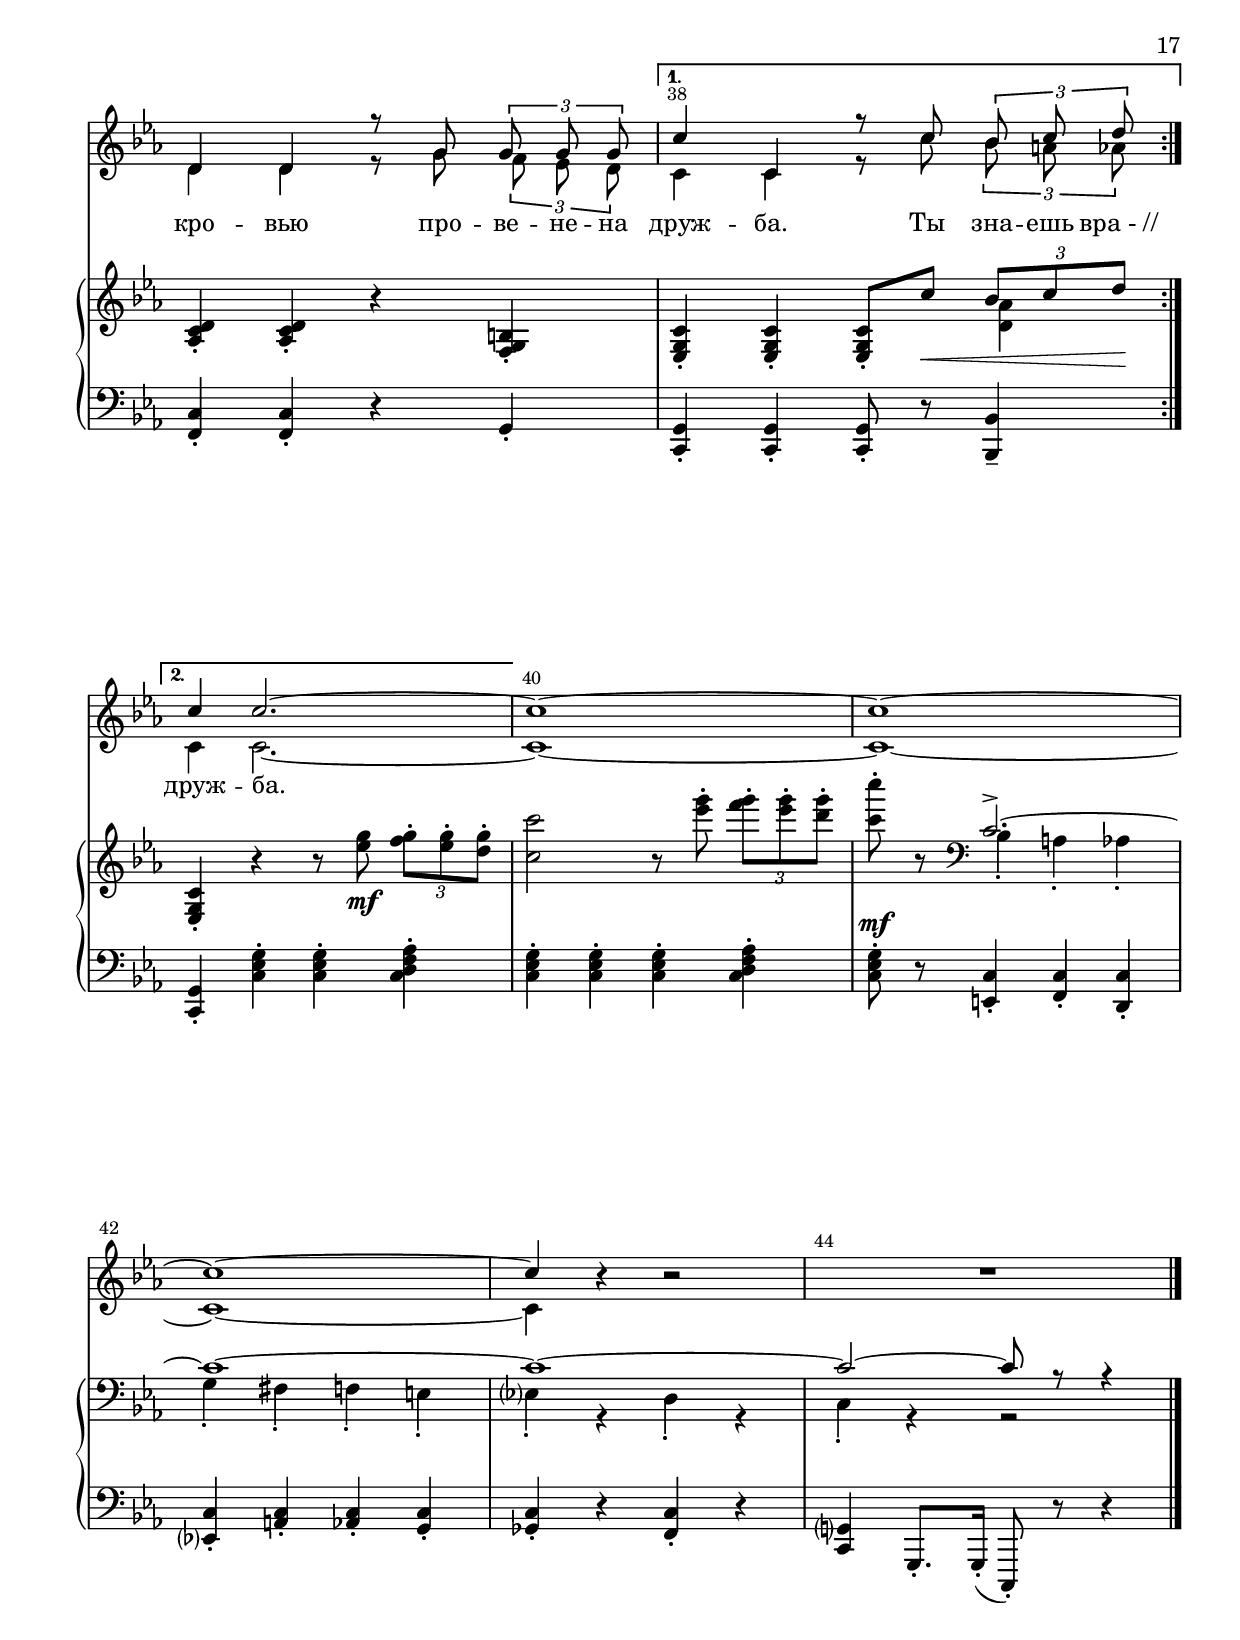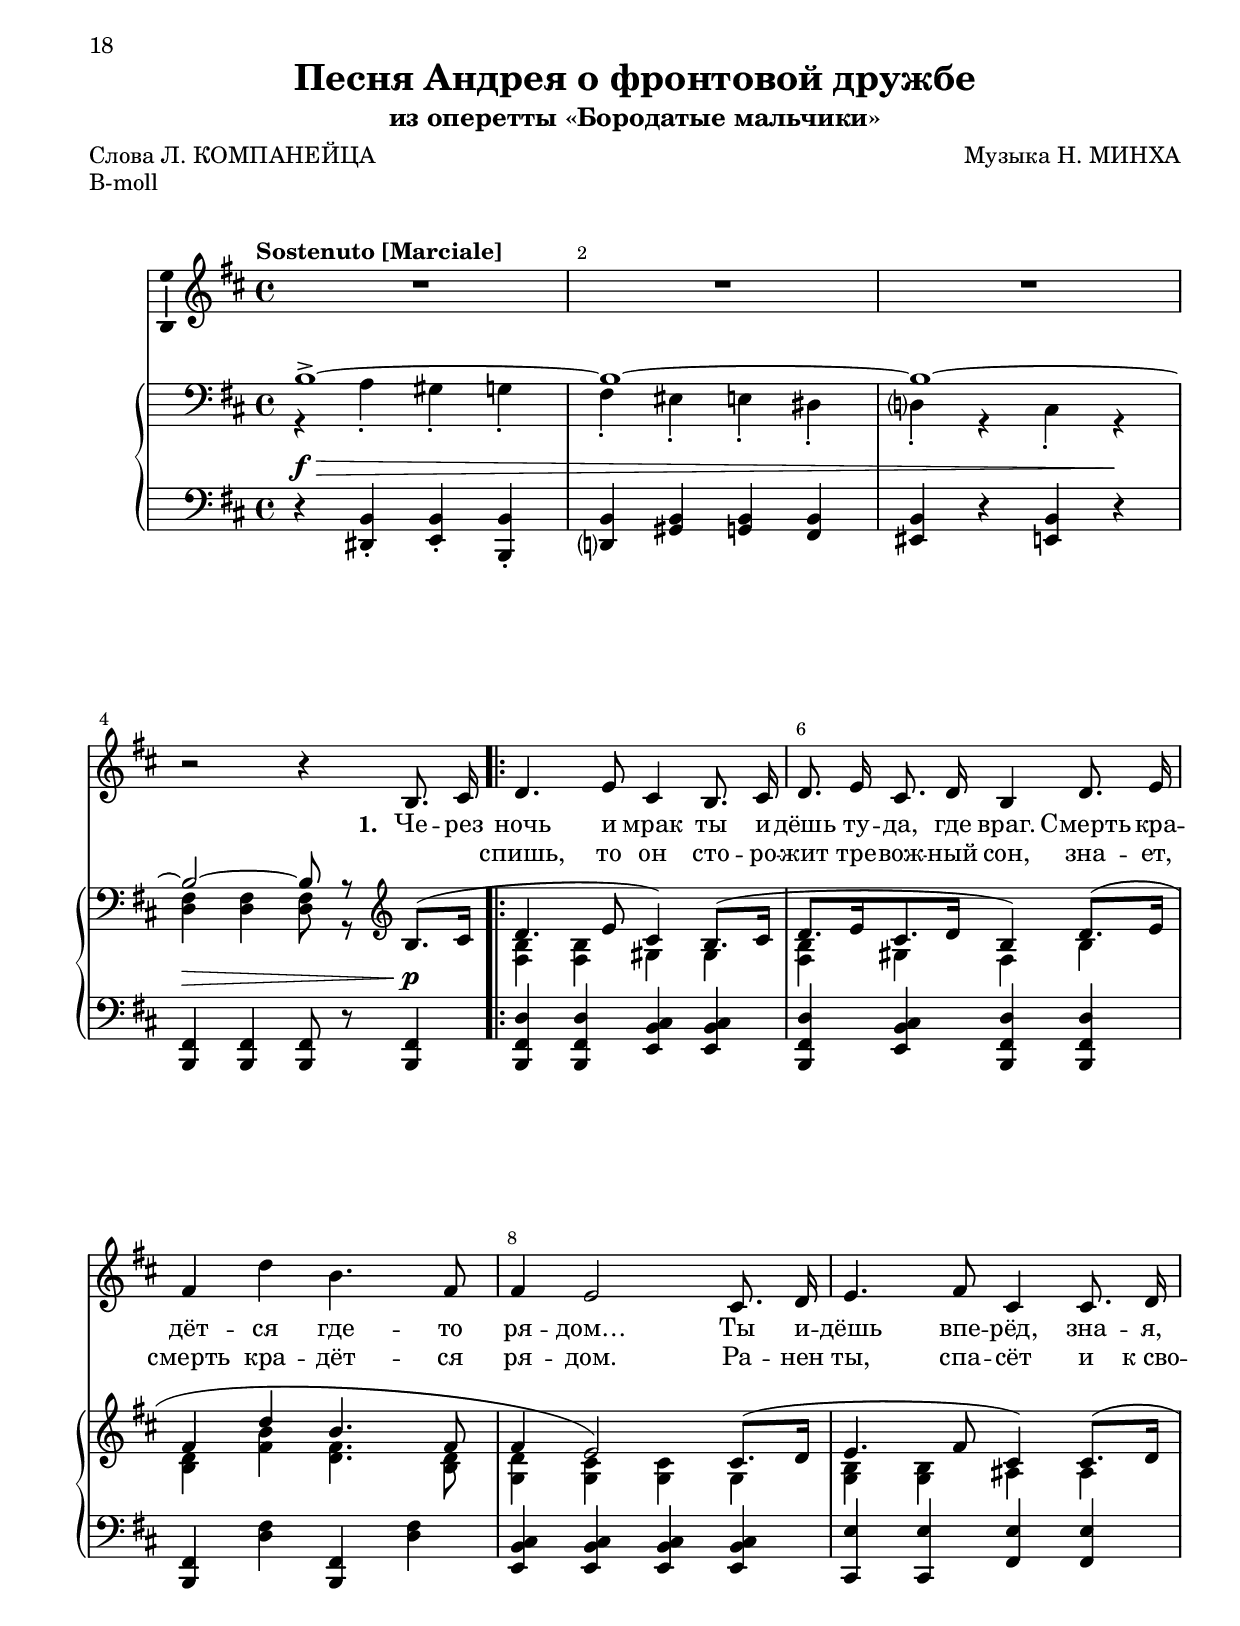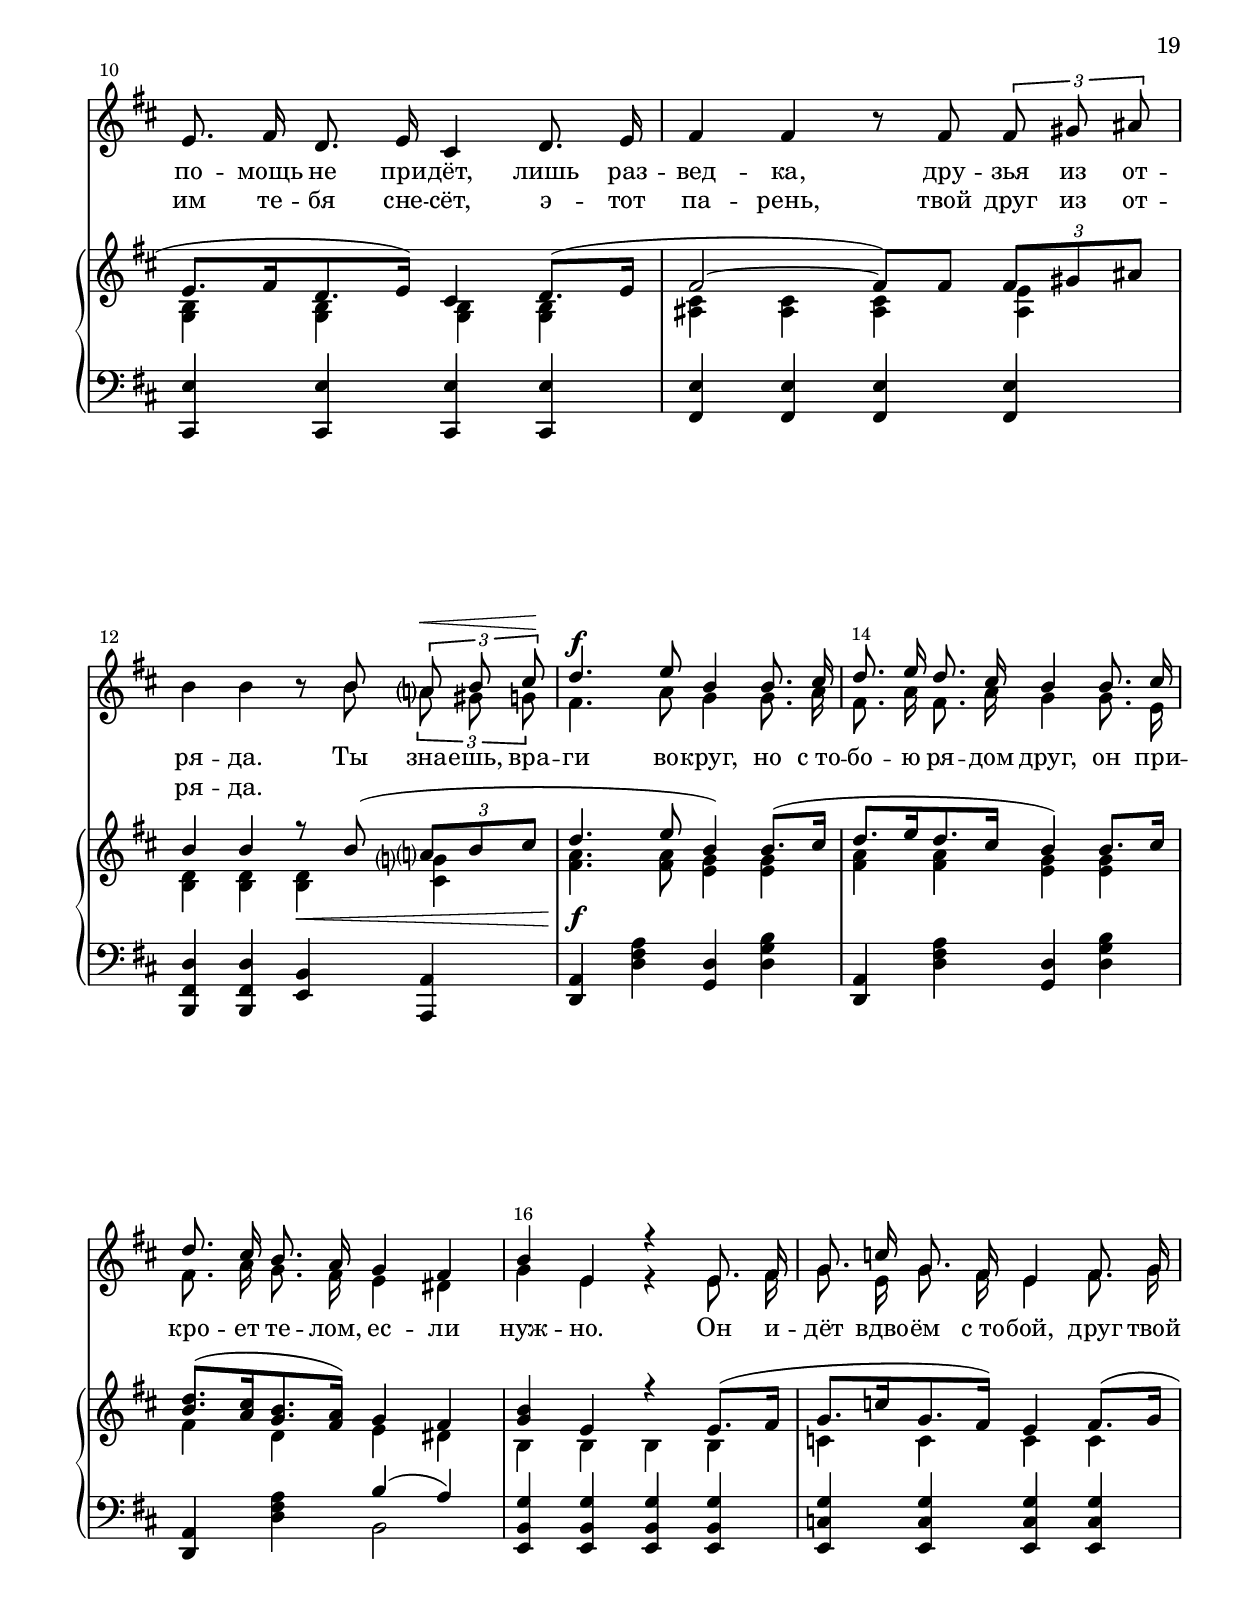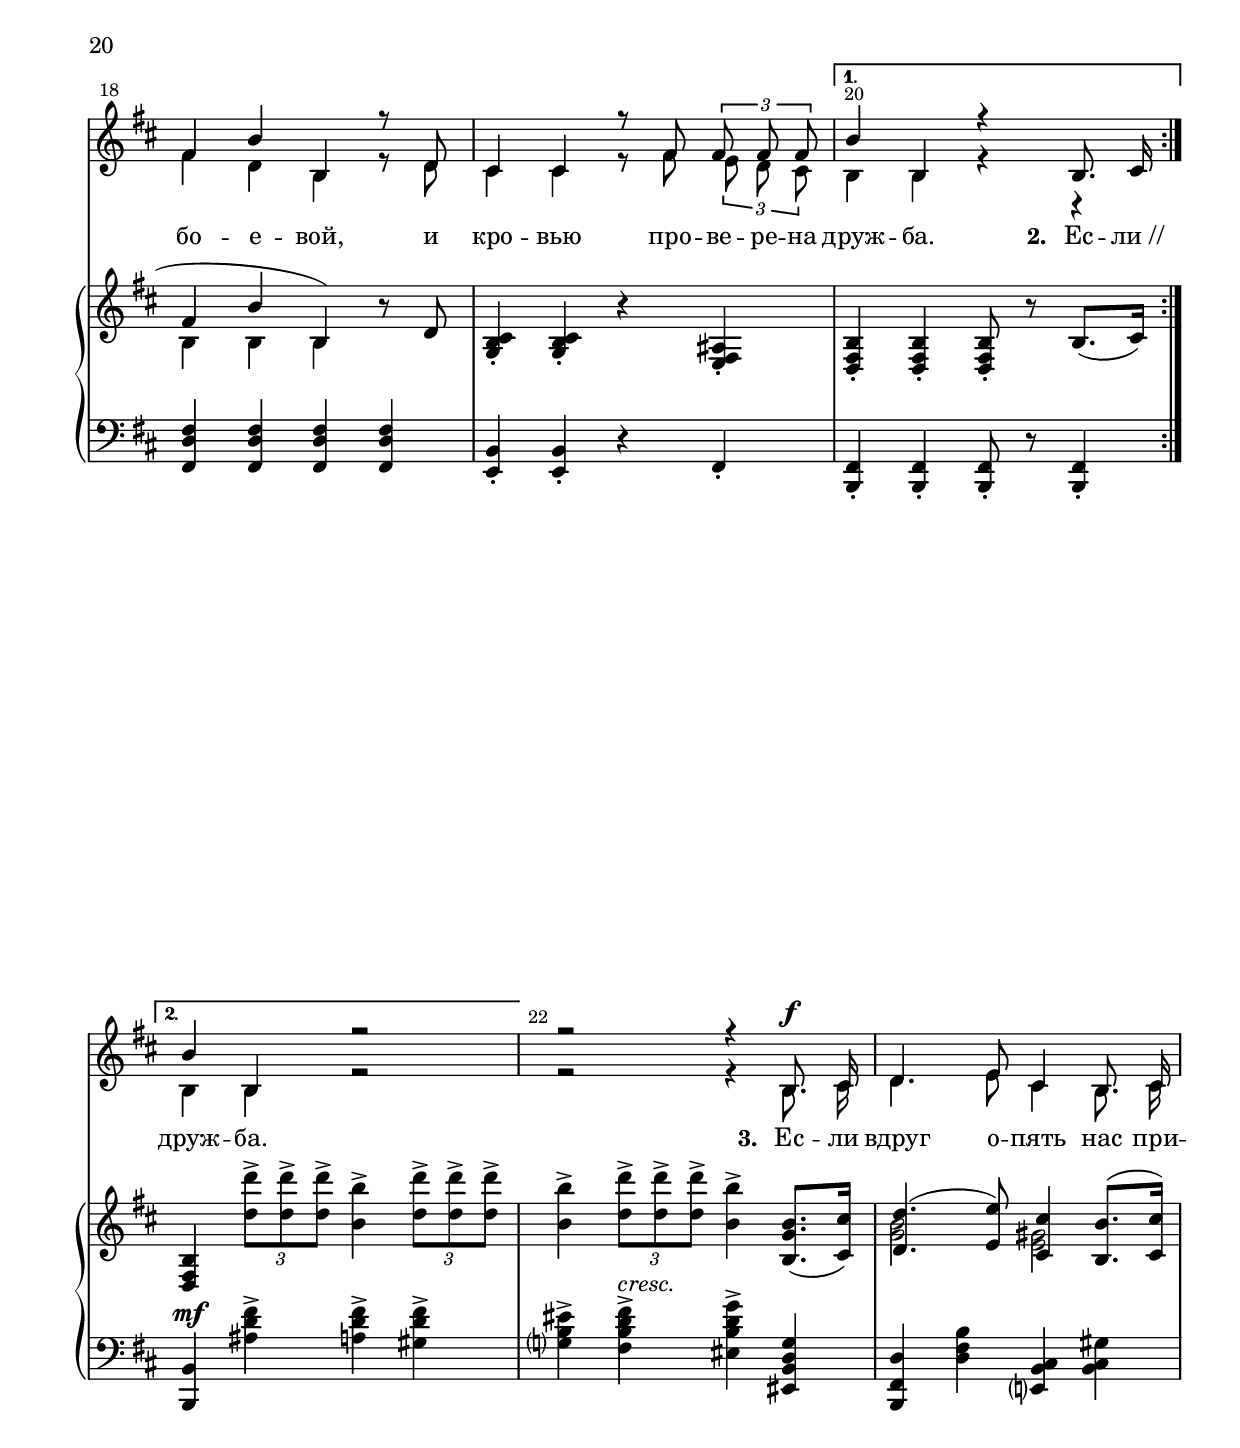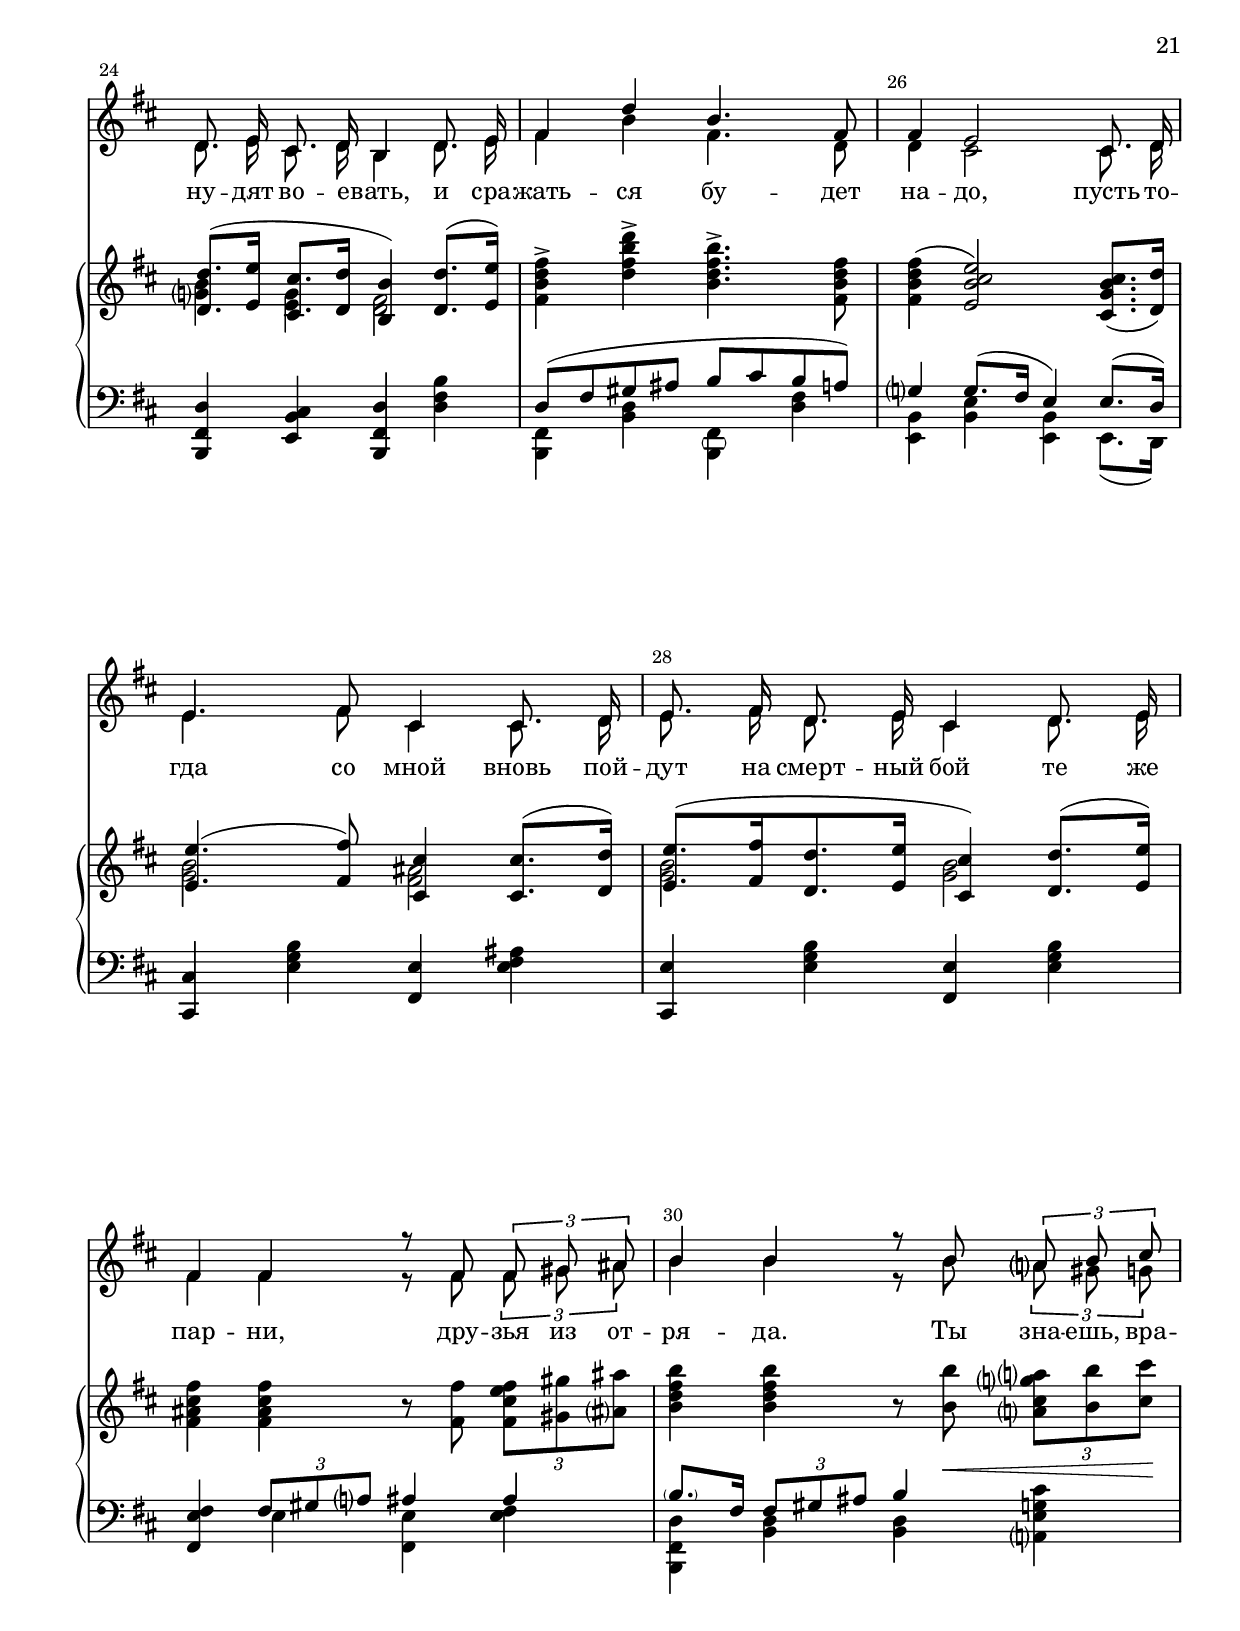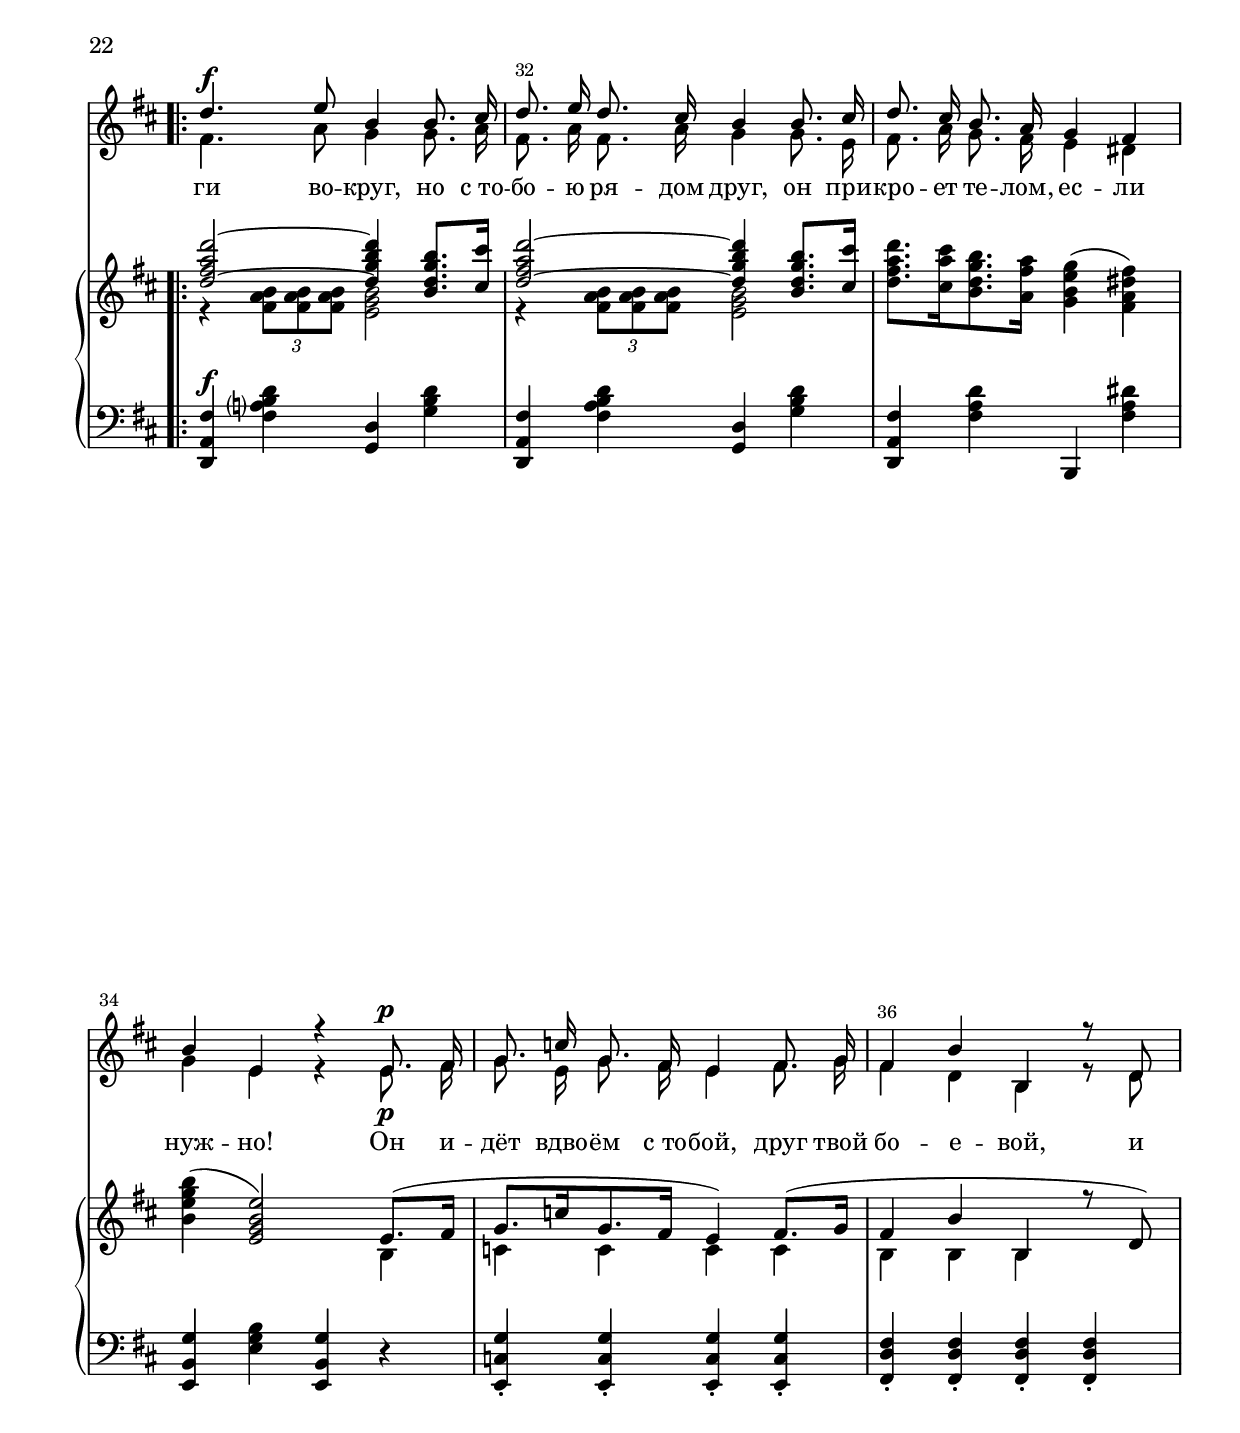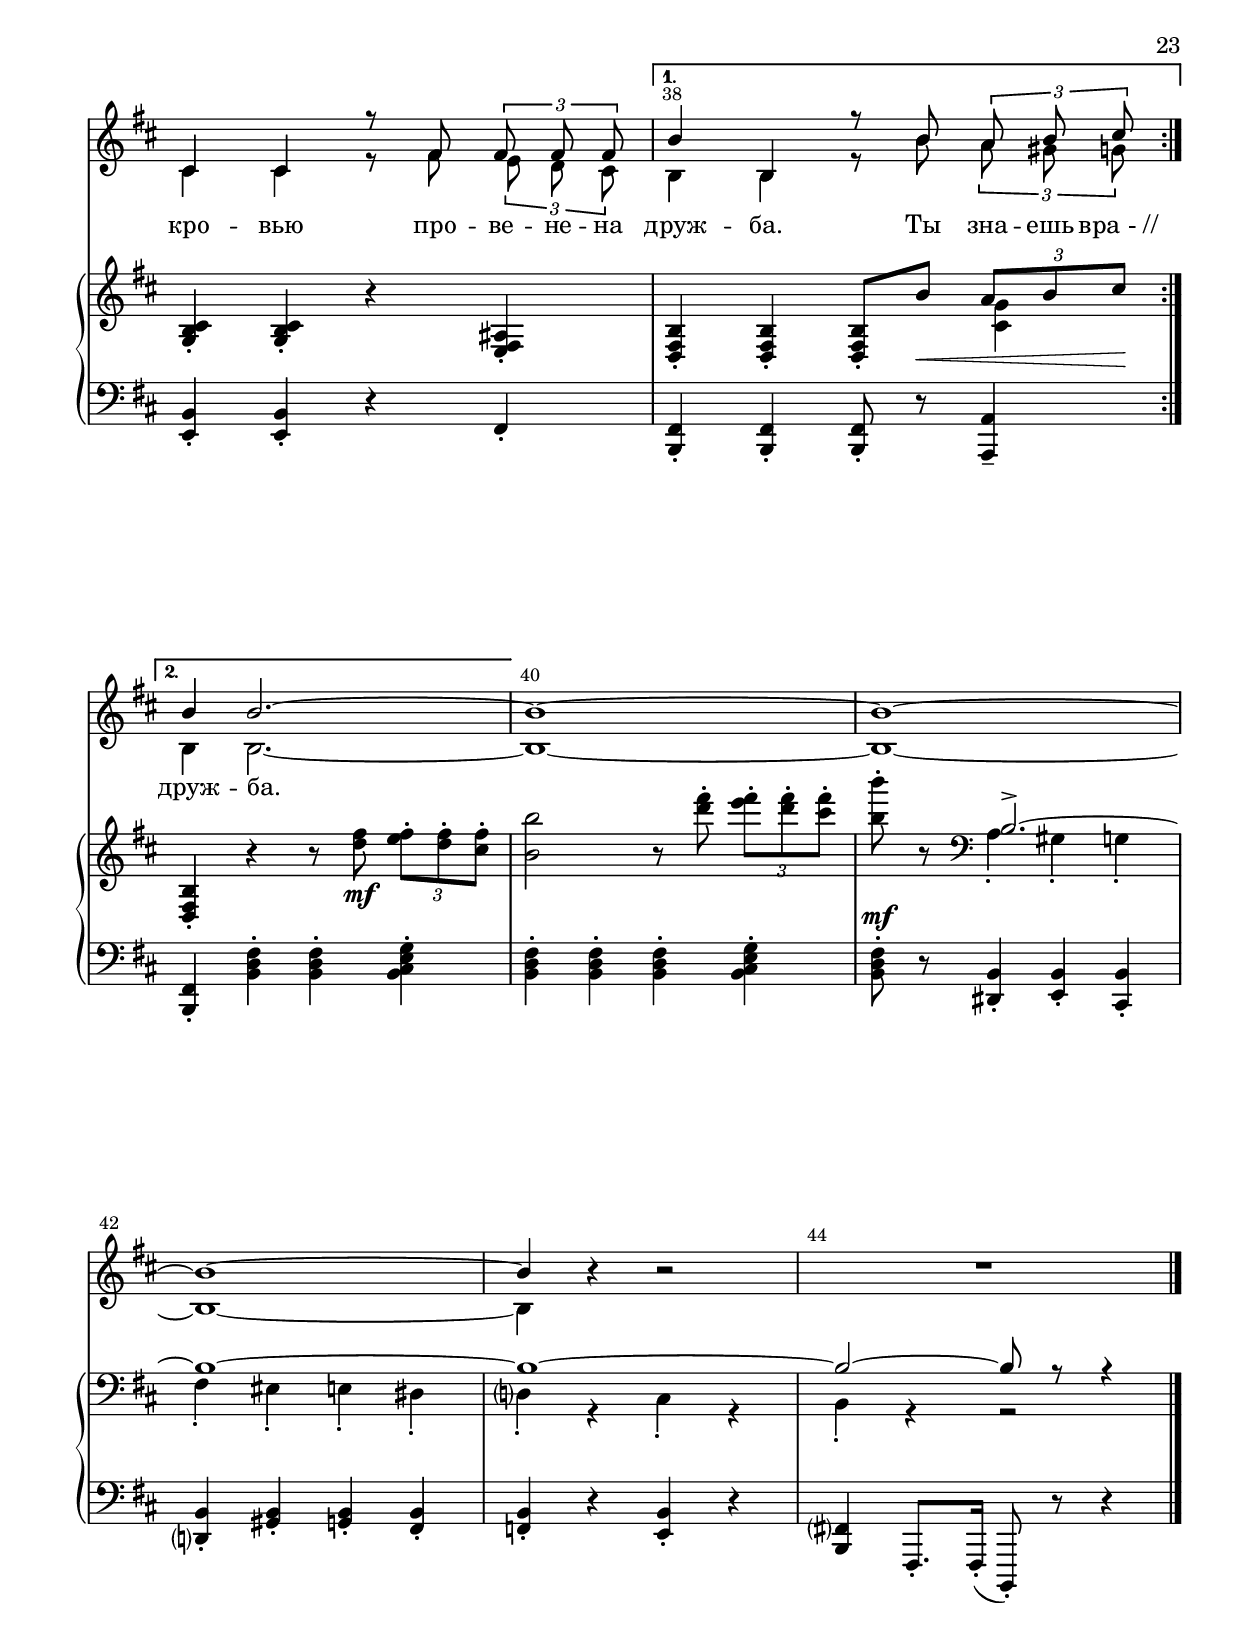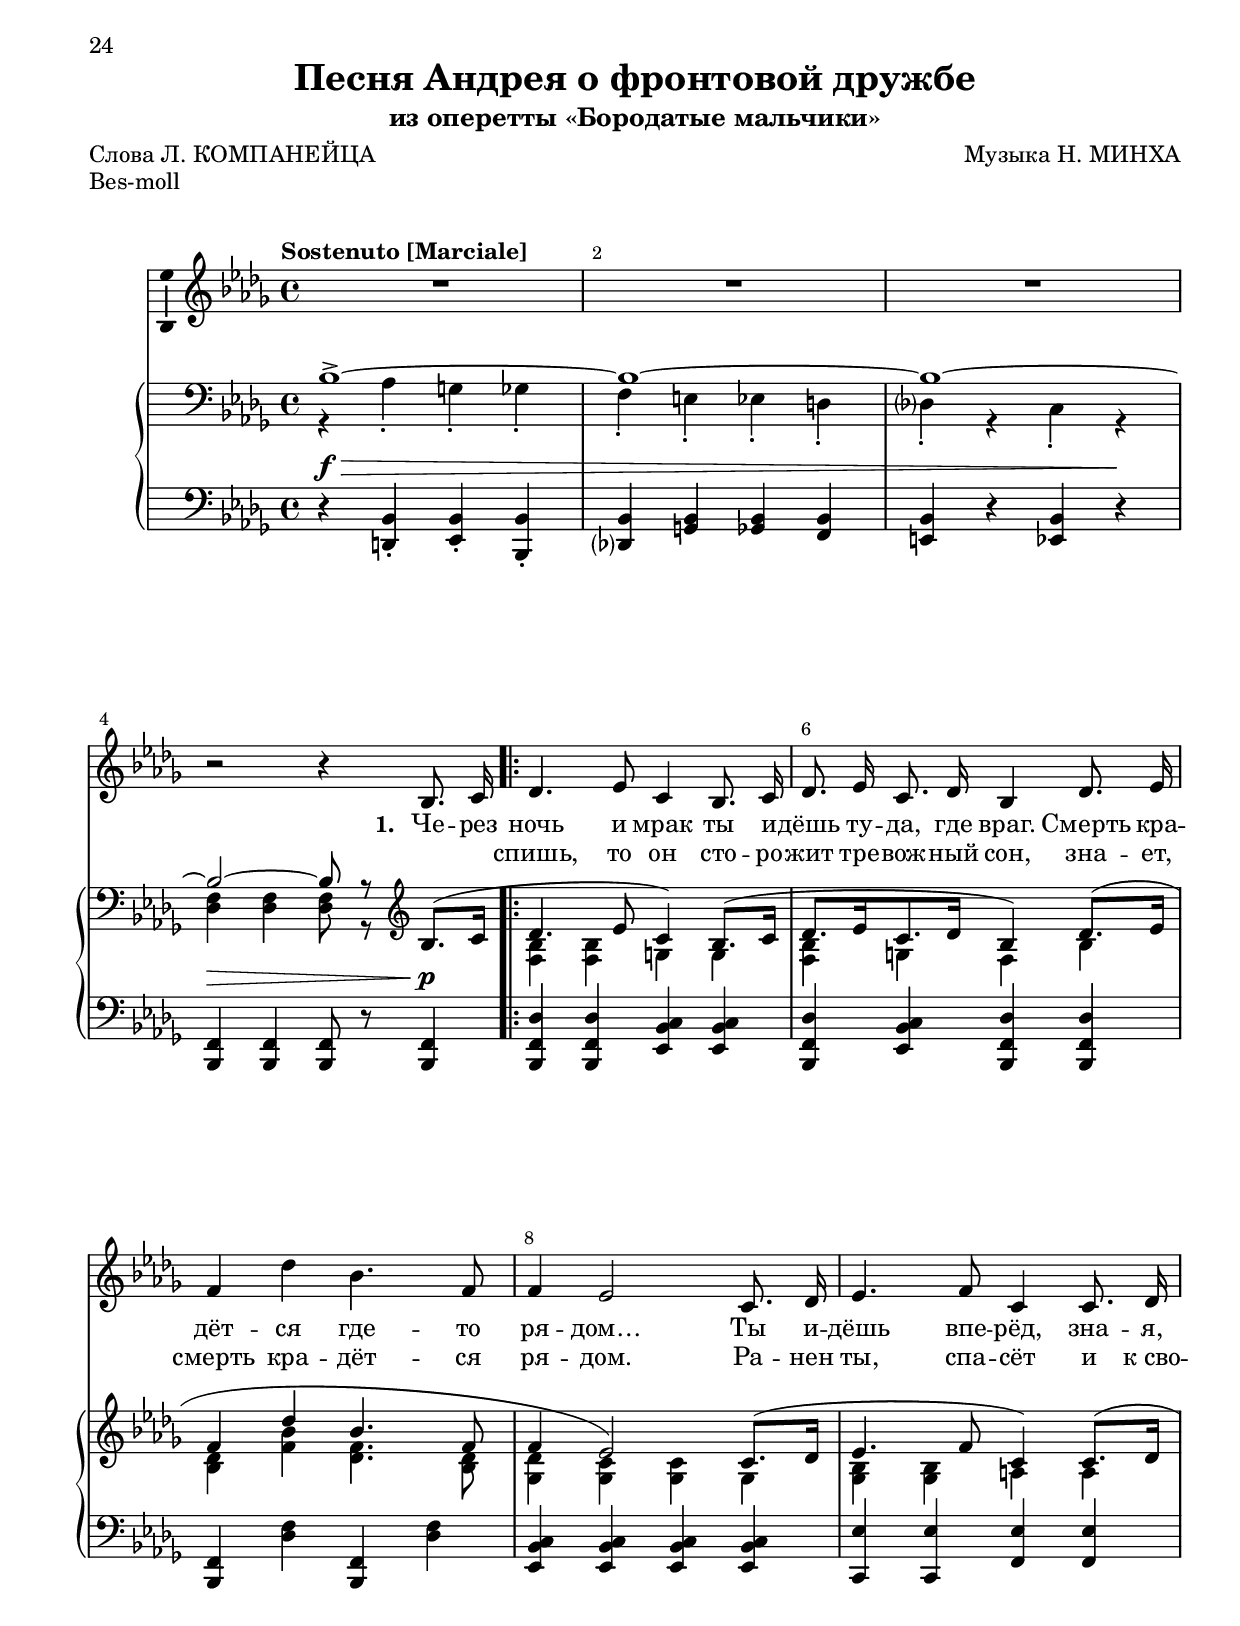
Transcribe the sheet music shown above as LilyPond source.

\version "2.18.2"

#(ly:set-option 'point-and-click #f)
#(ly:set-option 'midi-extension "mid")
#(set-default-paper-size "a4")
%#(set-global-staff-size 18.5)

\header {
  title = "Песня Андрея о фронтовой дружбе"
  subtitle = "из оперетты «Бородатые мальчики»"
  composer = "Музыка Н. МИНХА"
  poet = "Слова Л. КОМПАНЕЙЦА"
%  arranger = "Тетрадь II, №3"
%  poet = "Слова С. Богомазова"
  
  % Удалить строку версии LilyPond 
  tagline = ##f
}

\paper {
  top-margin = 15
  left-margin = 15
  right-margin = 10
  bottom-margin = 15
  indent = 10
  %ragged-bottom = ##t
  ragged-last-bottom = ##f
}

global = {
  \key c \minor
  \time 4/4
 % \numericTimeSignature
  \override Score.BarNumber.break-visibility = #end-of-line-invisible
  \override Score.BarNumber.X-offset = #1
  \override Score.BarNumber.self-alignment-X = #LEFT
  \set Score.barNumberVisibility = #(every-nth-bar-number-visible 2)
}

abr = { \break }
%abr = {}


scoreVoiceL = \lyricmode {
  \set stanza = "1. " Че -- рез
  ночь и мрак ты и -- дёшь ту -- да, где враг. Смерть кра --
  дёт -- ся где -- то ря -- дом… Ты и -- дёшь впе -- рёд, зна -- я,
  по -- мощь не при -- дёт, лишь раз -- вед -- ка, дру -- зья из от --
  ря -- да. Ты зна -- ешь, вра -- ги во -- круг, но с_то -- бо -- ю ря -- дом друг, он при --
  кро -- ет те -- лом, ес -- ли нуж -- но. Он и -- дёт вдво -- ём с_то -- бой, друг твой
  бо -- е -- вой, и кро -- вью про -- ве -- ре -- на друж -- ба.
  \set stanza = "2. " Ес -- ли_// друж -- ба.
  \set stanza = "3. " Ес -- ли вдруг о -- пять нас при --
  ну -- дят во -- е -- вать, и сра -- жать -- ся бу -- дет на -- до, пусть то --
  гда со мной вновь пой -- дут на смерт -- ный бой те же 
  пар -- ни, дру -- зья из от -- ря -- да. Ты зна -- ешь, вра --
  ги во -- круг, но с_то -- бо -- ю ря -- дом друг, он при -- кро -- ет те -- лом, ес -- ли
  нуж -- но! Он и -- дёт вдво -- ём с_то -- бой, друг твой бо -- е -- вой, и
  кро -- вью про -- ве -- не -- на друж -- ба. Ты зна -- ешь вра_-_//
  друж -- ба.
  
}

scoreVoiceLL = \lyricmode {
  \skip 1 \skip 1 спишь, то он сто -- ро -- жит тре -- вож -- ный сон, зна -- ет,
  смерть кра -- дёт -- ся ря -- дом. Ра -- нен ты, спа -- сёт и к_сво -- 
  им те -- бя сне -- сёт, э -- тот па -- рень, твой друг из от --
  ря -- да.

}

scoreVoiceLLL = \lyricmode {
 
}


scoreVoiceSopr = \relative c' {
  \global
  \dynamicUp
  \autoBeamOff
  \tempo "Sostenuto [Marciale]"
  \oneVoice 
  R1*3
  r2 r4 c8. d16
  \repeat volta 2 {
    es4. f8 d4 c8. d16 |
    es8. f16 d8. es16 c4 es8. f16 |
    
    g4 es' c4. g8 |
    g4 f2 d8. es16 |
    f4. g8 d4 d8. es16 |
    f8. g16 es8. f16 d4 es8. f16 |
    g4 g r8 g \tuplet 3/2 { g a b } |
    
    c4 c r8 \voiceOne c \tuplet 3/2 { bes\< c d\!} |
    es4.\f f8 c4 c8. d16 |
    es8. f16 es8. d16 c4 c8. d16 |
    
    es8. d16 c8. bes16 as4 g |
    c f, r4 f8. g16 |
    as8. des16 as8. g16 f4 g8. as16 |
    
    g4 c c, r8 es |
    d4 d r8 g \tuplet 3/2 { g g g } |
  }
  \alternative {
    { c4 c, r c8. d16 }
    {c'4 c, r2 }
  }
  r2 r4 c8.\f d16 |
  es4. f8 d4 c8. d16 |
  
  es8. f16 d8. es16 c4 es8. f16 |
  g4 es' c4. g8 |
  g4 f2 d8. es16 |
  
  f4. g8 d4 d8. es16 |
  f8. g16 es8. f16 d4 es8. f16 |
  
  g4 g r8 g \tuplet 3/2 { g a b } |
  c4 c r8 c \tuplet 3/2 { bes c d } |
  
  \repeat volta 2 {
    es4.\f f8 c4 c8. d16 |
    es8. f16 es8. d16 c4 c8. d16 |
    es8. d16 c8. bes16 as4 g |
    
    c f, r f8.\p g16 |
    as8. des16 as8. g16 f4 g8. as16 |
    g4 c c, r8 es |
    
    d4 d r8 g \tuplet 3/2 {g g g} |
  }
  \alternative {
    { c4 c, r8 c' \tuplet 3/2 { bes c d } }
    { c4 c2.~ }
  }
  c1~ |
  c~ |
  c~ |
  c4
  
 }
 
 scoreVoiceSoprII = \relative c'' {
  \global
  \autoBeamOff
    \voiceTwo 
  s1*3
  s1
  \repeat volta 2 {
    s1*2
    
    s1*5
    
    s4 s s8 c8 \tuplet 3/2 { bes a as } |
    g4. bes8 as4 as8. bes16 |
    g8. bes16 g8. bes16 as4 as8. f16 |
    
    g8. bes16 as8. g16 f4 e |
    as f r f8. g16 |
    as8. f16 as8. g16 f4 g8. as16 |
    
    g4 es c r8 es |
    d4 d r8 g \tuplet 3/2 { f es d } |
  }
  \alternative {
    { c4 c r r }
    { c c r2 }
  }
  r2 r4 c8. d16 |
  es4. f8 d4 c8. d16 |
  
  es8. f16 d8. es16 c4 es8. f16 |
  g4 c g4. es8 |
  es4 d2 d8. es16 |
  
  f4. g8 d4 d8. es16 |
  f8. g16 es8. f16 d4 es8. f16 |
  
  g4 g r8 g \tuplet 3/2 { g a b } |
  c4 c r8 c \tuplet 3/2 { bes a as } |
  
  \repeat volta 2 {
    g4. bes8 as4 as8. bes16 |
    g8. bes16 g8. bes16 as4 as8. f16 |
    g8. bes16 as8. g16 f4 e
    
    as f r f8.\p g16 |
    as8. f16 as8. g16 f4 g8. as16 |
    g4 es c r8 es |
    
    d4 d r8 g \tuplet 3/2 {f es d} |
  }
  \alternative {
    { c4 c r8 c' \tuplet 3/2 { bes a as } }
    { c,4 c2.~ }
  }
  c1~ |
  c~ |
  c~ |
  c4 \oneVoice r4 r2 |
  R1
  
 }

scoreVoicePartSopr = \new Staff \with {
% instrumentName = "Голос"
  midiInstrument = "voice oohs"
  \consists "Ambitus_engraver"
} << \scoreVoiceSopr \scoreVoiceSoprII >>
\addlyrics { \scoreVoiceL }
\addlyrics { \scoreVoiceLL }


U = { \change Staff = right \voiceTwo }
D = { \change Staff = left \voiceOne}

scoreInstrRightU = \relative c' {
  \voiceOne
  c1->~ |
  c~ |
  c~ | \abr
  
  c2~ c8 r \clef treble c8.( d16 |
  \repeat volta 2 {
    es4. f8 d4)  c8.( d16 |
    es8.[ f16 d8. es16]  c4) es8.( f16 | \abr
    
    g4 es' c4. g8 |
    g4 f2) d8.( es16 |
    f4. g8 d4) d8.( es16 | \abr
    
    f8.[ g16 es8. f16]) d4 es8.( f16 |
    g2~ g8) g \tuplet 3/2 { g8 a b } | \abr
    
    % page 20
    c4 c r8 c( \tuplet 3/2 { bes c d } |
    es4. f8 c4) c8.( d16 |
    es8.[ f16 es8. d16] c4) c8. d16 | \abr
    
    <c es>8.([ <bes d>16 <as c>8. <g bes>16)] as4 g |
    <as c> f r f8.( g16 |
    as8.[ des16 as8. g16]) f4 g8.( as16 |
    g4 c c,) \oneVoice r8 es8 |
    <d c as>4-. <d c as>-. r <b g f>-. |
  }
  \alternative {
    { <c g es>4-. <c g es>-. <c g es>8-. r c8.( d16) }
    { <c g es>4 \tuplet 3/2 { <es' es'>8-> <es es'>-> <es es'>-> } <c c'>4-> \tuplet 3/2 { <es es'>8-> <es es'>-> <es es'>-> } }
    }
    <c c'>4-> \tuplet 3/2 { <es es'>8-> <es es'>-> <es es'>-> } <c c'>4-> <c as c,>8.( <d d,>16) |
    \voiceOne <es es,>4.( <f f,>8) <d d,>4 <c c,>8.( <d d,>16) | \abr
    
    % page 21
    <es es,>8.( <f f,>16 <d d,>8. <es es,>16 <c c,>4) <es es,>8.( <f f,>16) |
    \oneVoice <g, c es g>4-> <es' g c es>-> <c es g c>4.-> <g c es g>8 |
    <g c es g>4( <f c' d f>2) <d as' c d>8.( <es es'>16) | \abr
    
    \voiceOne <f f'>4.( <g g'>8) <d d'>4 <d d'>8.( <es es'>16) |
    <f f'>8.([ <g g'>16 <es es'>8. <f f'>16] <d d'>4) <es es'>8.( <f f'>16) | \abr
    
    \oneVoice <g b d g>4 <g b d g> r8 <g g'> \tuplet 3/2 { <g d' f g>8 <a a'> <b? b'> } |
    <c es g c>4 <c es g c> r8 <c c'>\< \tuplet 3/2 { <bes d as' bes>8 <c c'> <d d'>\! } | \abr
    
    \repeat volta 2 {
      \voiceOne <es g bes es>2~ <es as c es>4 <c es as c>8. <d d'>16 |
      <es g bes es>2~ <es as c es>4 <c es as c>8. <d d'>16 |
      \oneVoice <es g bes es>8.[ <d bes' d>16 <c es as c>8. <bes g' bes>16] <as c f as>4( <g bes e g>) | \abr
      
      % page 22
      <c f as c>4( <f, as c f>2) \voiceOne f8.( g16 |
      as8.[ des16 as8. g16] f4) g8.( as16 |
      g4 c c, r8 es8) | \abr
      
      \oneVoice <d c as>4-. <d c as>-. r <b g f>-.
    }
    \alternative {
      { <c g es>-. <c g es>-. <c g es>8-. c'\< \voiceOne \tuplet 3/2 { bes c d\! } }
      { \oneVoice <c, g es>4-. r r8 <es' g>\mf \tuplet 3/2 { <f g>-. <es g>-. <d g>-. } }
    }
     <c c'>2 r8 <es' g>8-. \tuplet 3/2 { <f g>-. <es g>-. <d g>-. } |
     <c c'>-. r8 \voiceOne  \clef bass c,,2.->~ | \abr
     
     c1~ |
     c~ |
     c2~ c8 r r4
    
}

scoreInstrRightD = \relative c' {
  \voiceTwo
  r4 bes-. a-. as-. |
  g-. fis-. f-. e-. |
  es-. r d-. r |
  
  <es g> <es g> <es g>8 r s4 |
  \repeat volta 2 {
    <c' g>4 <c g> a a |
  <c g> a g c |
  
  <c es> <g' c> <es g>4. <c es>8 |
  <es as,>4 <d as> <d as> as |
  <c as> <c as> b b |
  
  <c as> <c as> <c as> <c as> |
  <d b> <d b> <d b> <f b,> |
  
  % page 20
  <es c>4 <es c> <es c>\< <as d,> |
  <bes g>4.\f <bes g>8 <as f>4 <as f> |
  <bes g> <bes g> <as f> <as f> |
  
  g es f e |
  c c c c |
  des des des des |
  
  c c c s |
  s1
  }
  \alternative { {s1} {s1} }
  s1
  <as' c>2 <f a> |
  
  %page 21
  <as c>4 <as f> <g es>2 |
  s1*2 |
  
  <as c>2 <g b> |
  <as c> <as c> |
  
  s1*2 |
  \repeat volta 2 {
    r4 \tuplet 3/2 { <g bes c>8 <g bes c> <g bes c> } <f as c>2 |
    r4 \tuplet 3/2 { <g bes c>8 <g bes c> <g bes c> } <f as c>2 |
    s1
    
    %page 22
    s4 s2 c4 |
    des des des des |
    c c c s4 |
    s1
  }
  \alternative {
    { s4 s s <d as'> }
    { s1 }
  }
  s1
  s4 bes4-. a-. as-. |
  g-. fis-. f-. e-. |
  es-. r d-. r |
  c-. r r2
  
}

scoreInstrLeftU = \relative c {
  \oneVoice
  \dynamicUp
  r4\f\> <c e,>4-. <c f,>-. <c c,>-. |
  <c es,> <c a> <c as> <c g> |
  <c fis,> r <c f,> r\! |
  
  <g c,>\> <g c,> <g c,>8 r <g c,>4\p |
  \repeat volta 2 {
   <es' g, c,> <es g, c,> <d c f,> <d c f,> |
   <es g, c,> <d c f,> <es g, c,> <es g, c,> |
   
   <g, c,> <es' g> <g, c,> <es' g> |
   <d c f,> <d c f,> <d c f,> <d c f,> |
   <f d,> <f d,> <f g,> <f g,> |
   
   <f d,> <f d,> <f d,> <f d,> |
   <f g,> <f g,> <f g,> <f g,> 
   
   % page 20
   <es g, c,> <es g, c,> <c f,> <bes bes,> |
   <bes es,> <bes' g es> <es, as,> <c' as es> |
   <bes, es,> <bes' g es> <es, as,> <c' as es> | \abr
   
   <bes, es,> <bes' g es> \voiceOne c( bes) \oneVoice |
   <as c, f,> <as c, f,> <as c, f,> <as c, f,> |
   <as des, f,> <as des, f,> <as des, f,> <as des, f,> | \abr
   
   <g es g,> <g es g,> <g es g,> <g es g,> |
   <c, f,>-. <c f,>-. r g-. |
   }
   \alternative {
     { <g c,>-. <g c,>-. <g c,>8-. r <g c,>4-. \abr }
     { <c c,>4\mf <b' es g>-> <bes es g>-> <a es' g>-> | }
   }
       <as c fis>-> <g c es g>->^\markup\italic"cresc." <fis c' es as>-> <as es c fis,> |
       <es g, c,> <es g c> <d c f,> <c d a'> | \abr
       
       % page 21
       <es g, c,> <d c f,> <es g, c,> <es g c> |
       \voiceOne es8( g a b c d c bes) |
       as4 as8.( g16 f4) f8.( es16) | \abr
       
       \oneVoice <d d,>4 <f as c> <f g,> <f g b> |
       <f d,> <f as c> <f g,> <f as c> | \abr
       
       <f g g,> \voiceOne \tuplet 3/2 { g8 a bes?} b4 b |
       \parenthesize c8. g16 \tuplet 3/2 { g8 a b } c4 \oneVoice <d as f bes,> | \abr
       
       \repeat volta 2 {
         <g, bes, es,>\f <g bes c es> <es as,> <as c es> |
         <g bes, es,> <g bes c es> <es as,> <as c es> |
         <g bes, es,> <g bes es> c,, <g'' bes e> | \abr
         
         % page 22
         <as c, f,> <f as c> <as c, f,> r |
         <as des, f,>-. <as des, f,>-. <as des, f,>-. <as des, f,>-. |
         <g es g,>-. <g es g,>-. <g es g,>-. <g es g,>-. | \abr
         
         <c, f,>-. <c f,>-. r g-. |
       }
       \alternative {
         { <g c,>-. <g c,>-. <g c,>8-. r <bes bes,>4-- | \abr}
         { <g c,>4-. <c es g>-. <c es g>-. <c d f as>-. }
       }
       <c es g>-. <c es g>-. <c es g>-. <c d f as>-. |
       <c es g>8-.\mf r <c e,>4-. <c f,>-. <c d,>-. | \abr
       
       
       <c es,>-. <c a>-. <c as>-. <c g>-. |
       <c ges>-. r <c f,>-. r |
       <g c,> g,8.-. g16-.( c,8)-. r r4 \bar "|."
}

scoreInstrLeftD = \relative c {
  \voiceTwo
  s1*4
  \repeat volta 2 {
    s1*7
    
    % page 20
    s1*3
    s2 c2
    s1*4
  }
    \alternative { {s1} {s1} }
    s1*2
    
    % page 21
    s1
    <g c,>4 <c es> \parenthesize <g c,> <es' g> |
    <c f,> <c f> <c f,> f,8.( es16) |
    s1*2
    s4 f' <f g,> <f g> |
    <es g, c,> <es c> <es c> s4
    
    \repeat volta 2 { s1*3
     
     % page 22
     s1*4
    }
    \alternative { {s1} {s1} }
    s1*5
                      
}

scoreInstrRight = \relative c'' {
  \global
  \clef bass
    << \new Voice \scoreInstrRightU
     \new Voice \scoreInstrRightD >>
}

scoreInstrLeft = \relative c' {
  \global
  \clef bass
  \dynamicUp
  << \new Voice \scoreInstrLeftU
     \new Voice \scoreInstrLeftD >>
}

scoreInstrPart =   \new PianoStaff 
%\with { instrumentName = "НАР" }
<<
    \new Staff = "right" \with {
%      midiInstrument = "piano"
    } \scoreInstrRight
    \new Staff = "left" \with {
%      midiInstrument = "piano"
    } \scoreInstrLeft
  >>



\bookpart {
  \header {
  piece = "D-moll"
  }
  \score {
    \transpose c d
    <<
      \scoreVoicePartSopr
      \scoreInstrPart
    >>
    \layout { 
      \context {
        \Score
      }
      \context {
        \Staff        \accidentalStyle modern-voice-cautionary
        % удаляем обозначение темпа из общего плана
        \RemoveAllEmptyStaves
      }
    }
  }
}

\bookpart {
  \header {
  piece = "Cis-moll"
  }
  \score {
    \transpose c cis
    <<
      \scoreVoicePartSopr
      \scoreInstrPart
    >>
    \layout { 
      \context {
        \Score
      }
      \context {
        \Staff        \accidentalStyle modern-voice-cautionary
        % удаляем обозначение темпа из общего плана
        \RemoveAllEmptyStaves
      }
    }
  }
}

\bookpart {
  \header {
  piece = "C-moll"
  }
  \score {
%    \transpose a g
    <<
      \scoreVoicePartSopr
      \scoreInstrPart
    >>
    \layout { 
      \context {
        \Score
      }
      \context {
        \Staff        \accidentalStyle modern-voice-cautionary
        % удаляем обозначение темпа из общего плана
        \RemoveAllEmptyStaves
      }
    }
  }
}

\bookpart {
  \header {
  piece = "B-moll"
  }
  \score {
    \transpose c b,
    <<
      \scoreVoicePartSopr
      \scoreInstrPart
    >>
    \layout { 
      \context {
        \Score
      }
      \context {
        \Staff        \accidentalStyle modern-voice-cautionary
        % удаляем обозначение темпа из общего плана
        \RemoveAllEmptyStaves
      }
    }
  }
}

\bookpart {
  \header {
  piece = "Bes-moll"
  }
  \score {
    \transpose c bes,
    <<
      \scoreVoicePartSopr
      \scoreInstrPart
    >>
    \layout { 
      \context {
        \Score
      }
      \context {
        \Staff        \accidentalStyle modern-voice-cautionary
        % удаляем обозначение темпа из общего плана
        \RemoveAllEmptyStaves
      }
    }
  }
}

\bookpart {
  \header {
  piece = "A-moll"
  }
  \score {
    \transpose c a,
    <<
      \scoreVoicePartSopr
      \scoreInstrPart
    >>
    \layout { 
      \context {
        \Score
      }
      \context {
        \Staff        \accidentalStyle modern-voice-cautionary
        % удаляем обозначение темпа из общего плана
        \RemoveAllEmptyStaves
      }
    }
  }
}

\bookpart {
  \header {
  piece = "Gis-moll"
  }
  \score {
    \transpose c gis,
    <<
      \scoreVoicePartSopr
      \scoreInstrPart
    >>
    \layout { 
      \context {
        \Score
      }
      \context {
        \Staff        \accidentalStyle modern-voice-cautionary
        % удаляем обозначение темпа из общего плана
        \RemoveAllEmptyStaves
      }
    }
  }
}



\bookpart {
  \header {
%  piece = "Aes-dur"
  }
  \score {
%    \transpose g as
 \unfoldRepeats
     <<
        \scoreVoicePartSopr
      \scoreInstrPart
    >>
    \midi {
      \tempo 4=92
    }
  }
}

